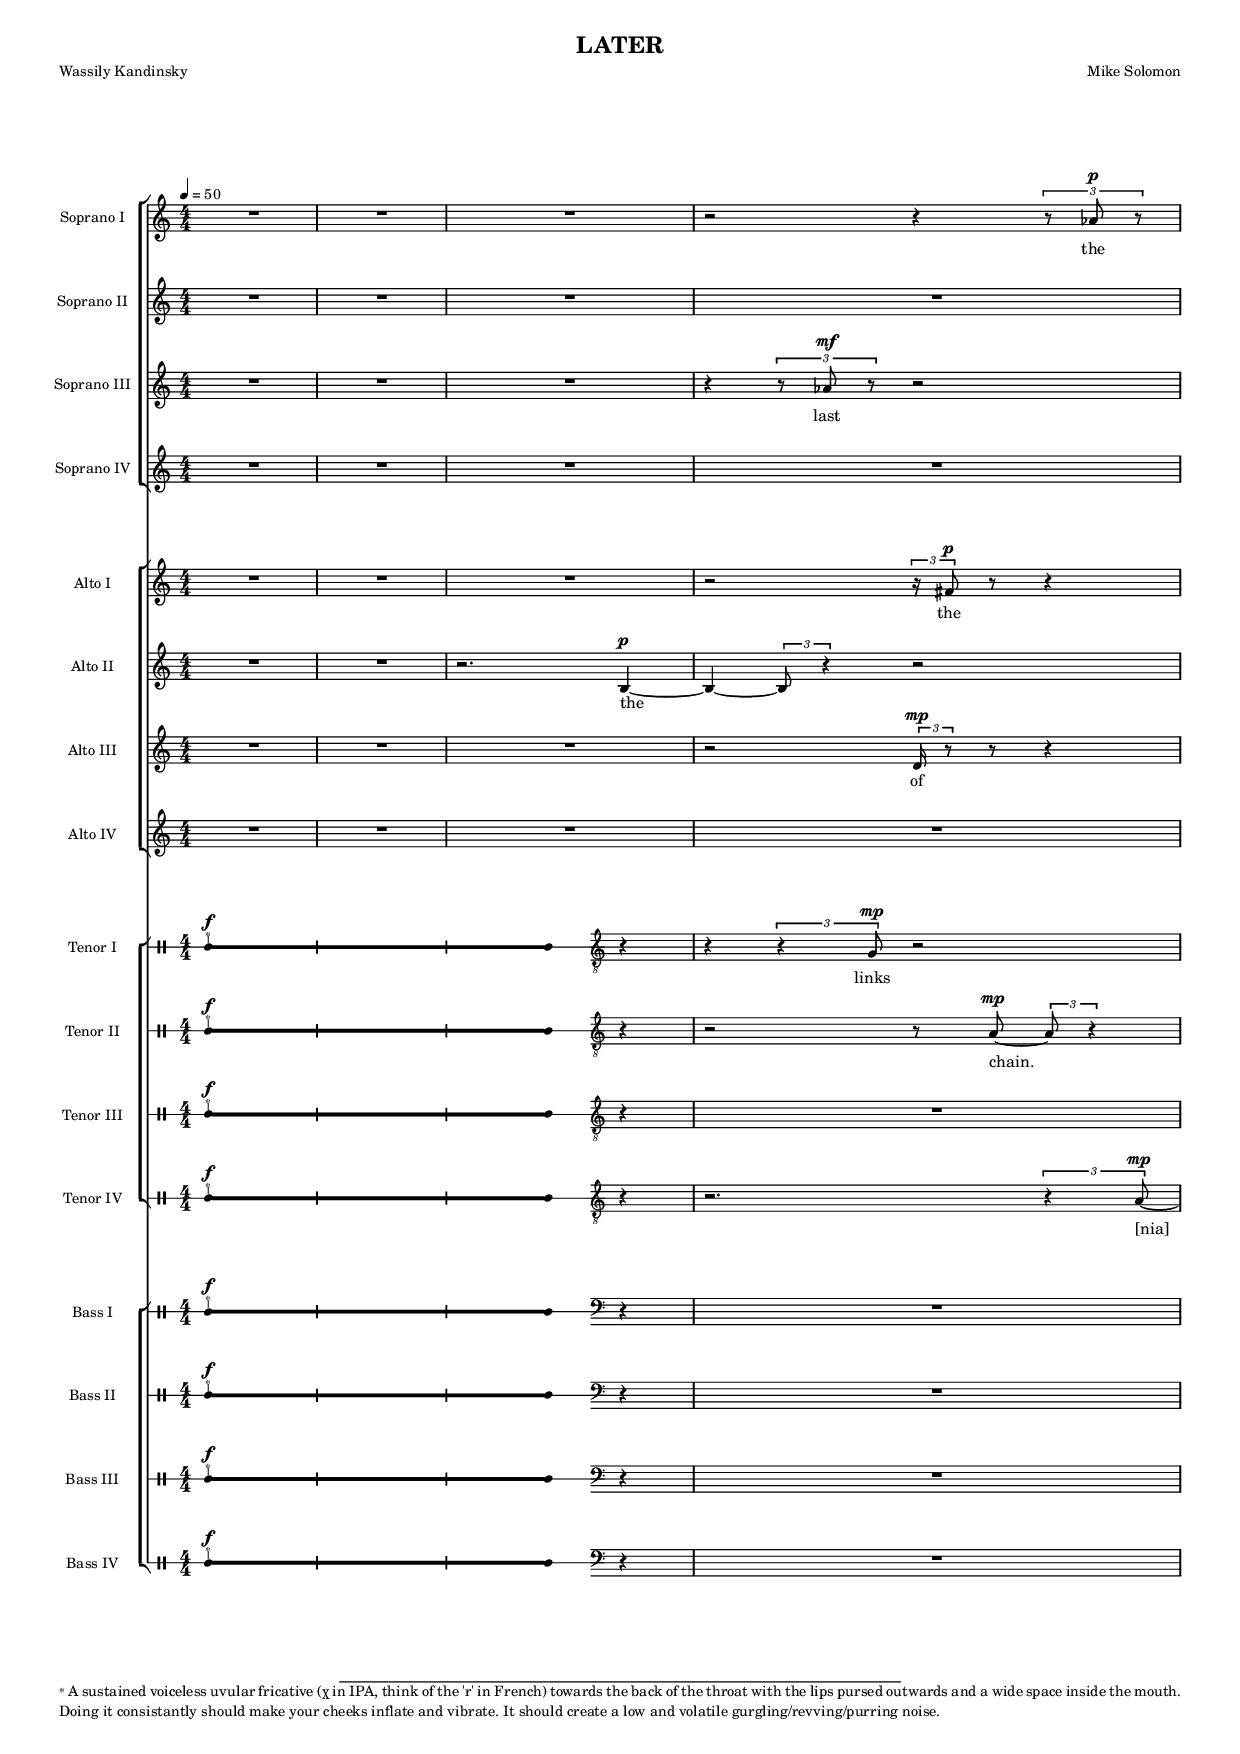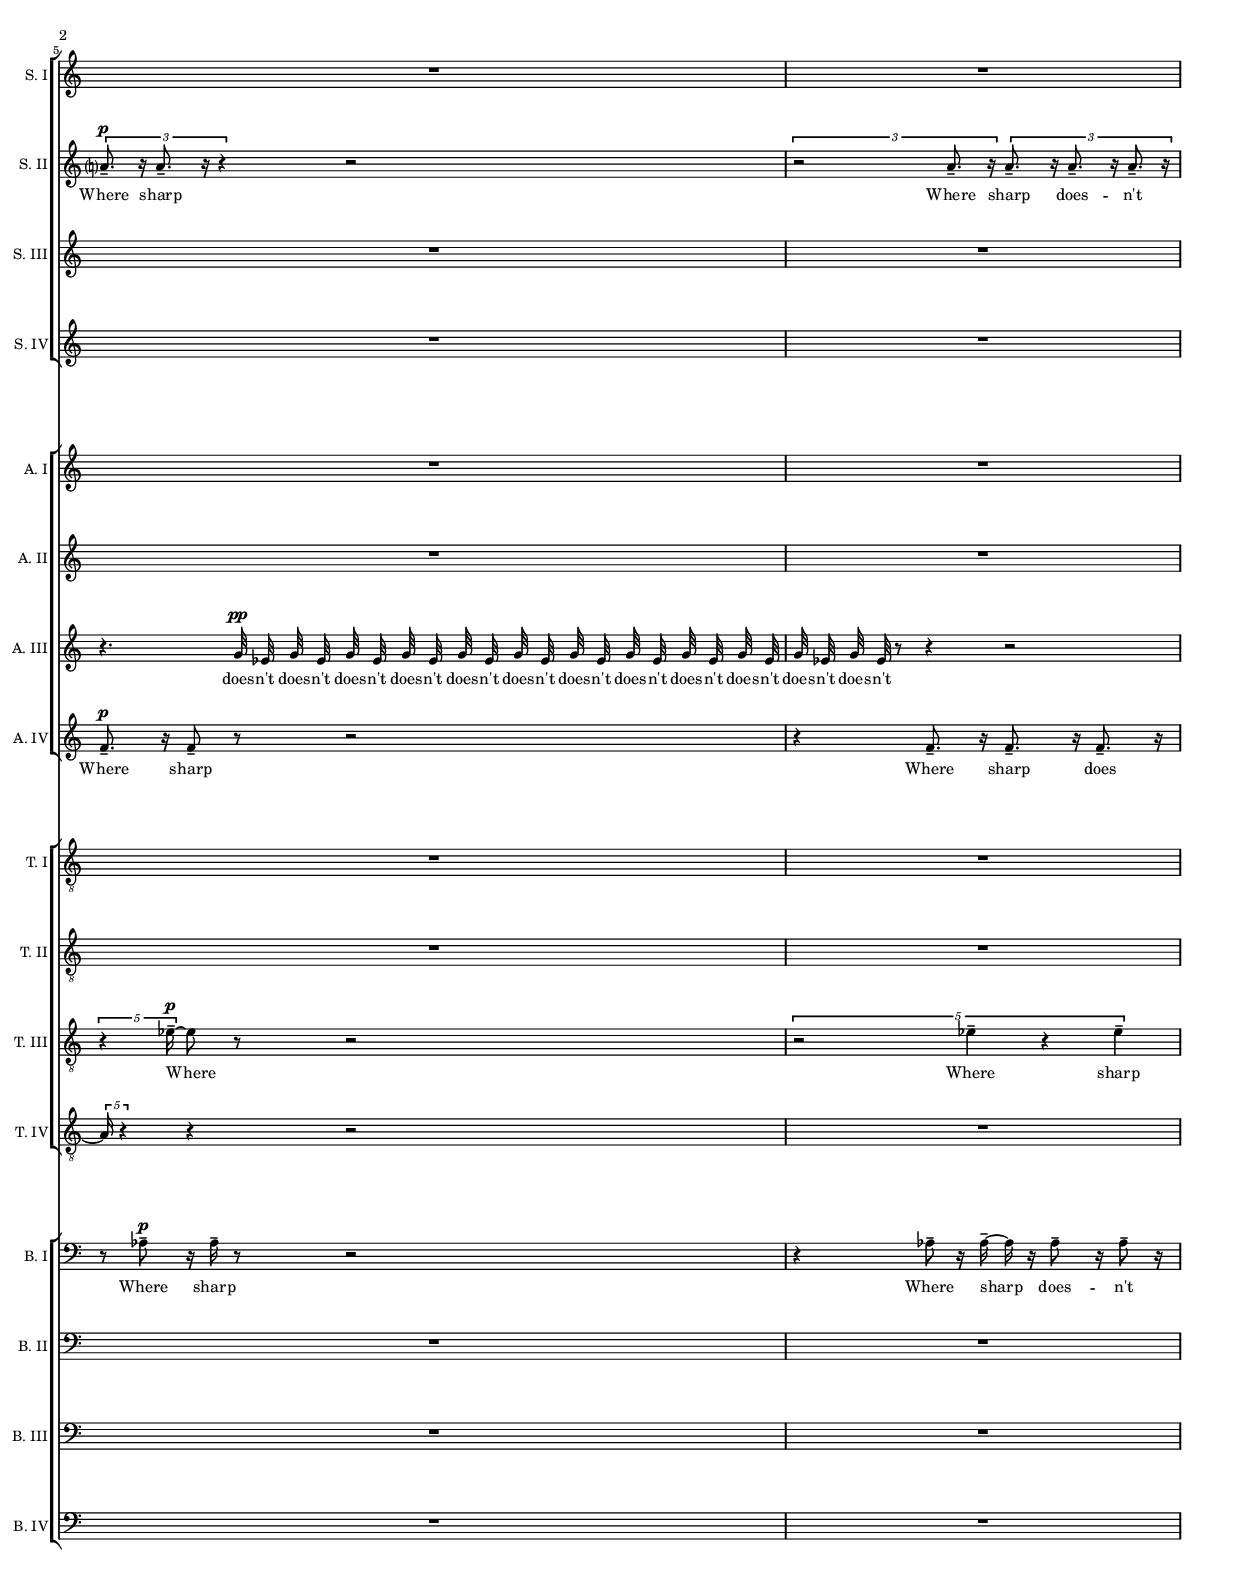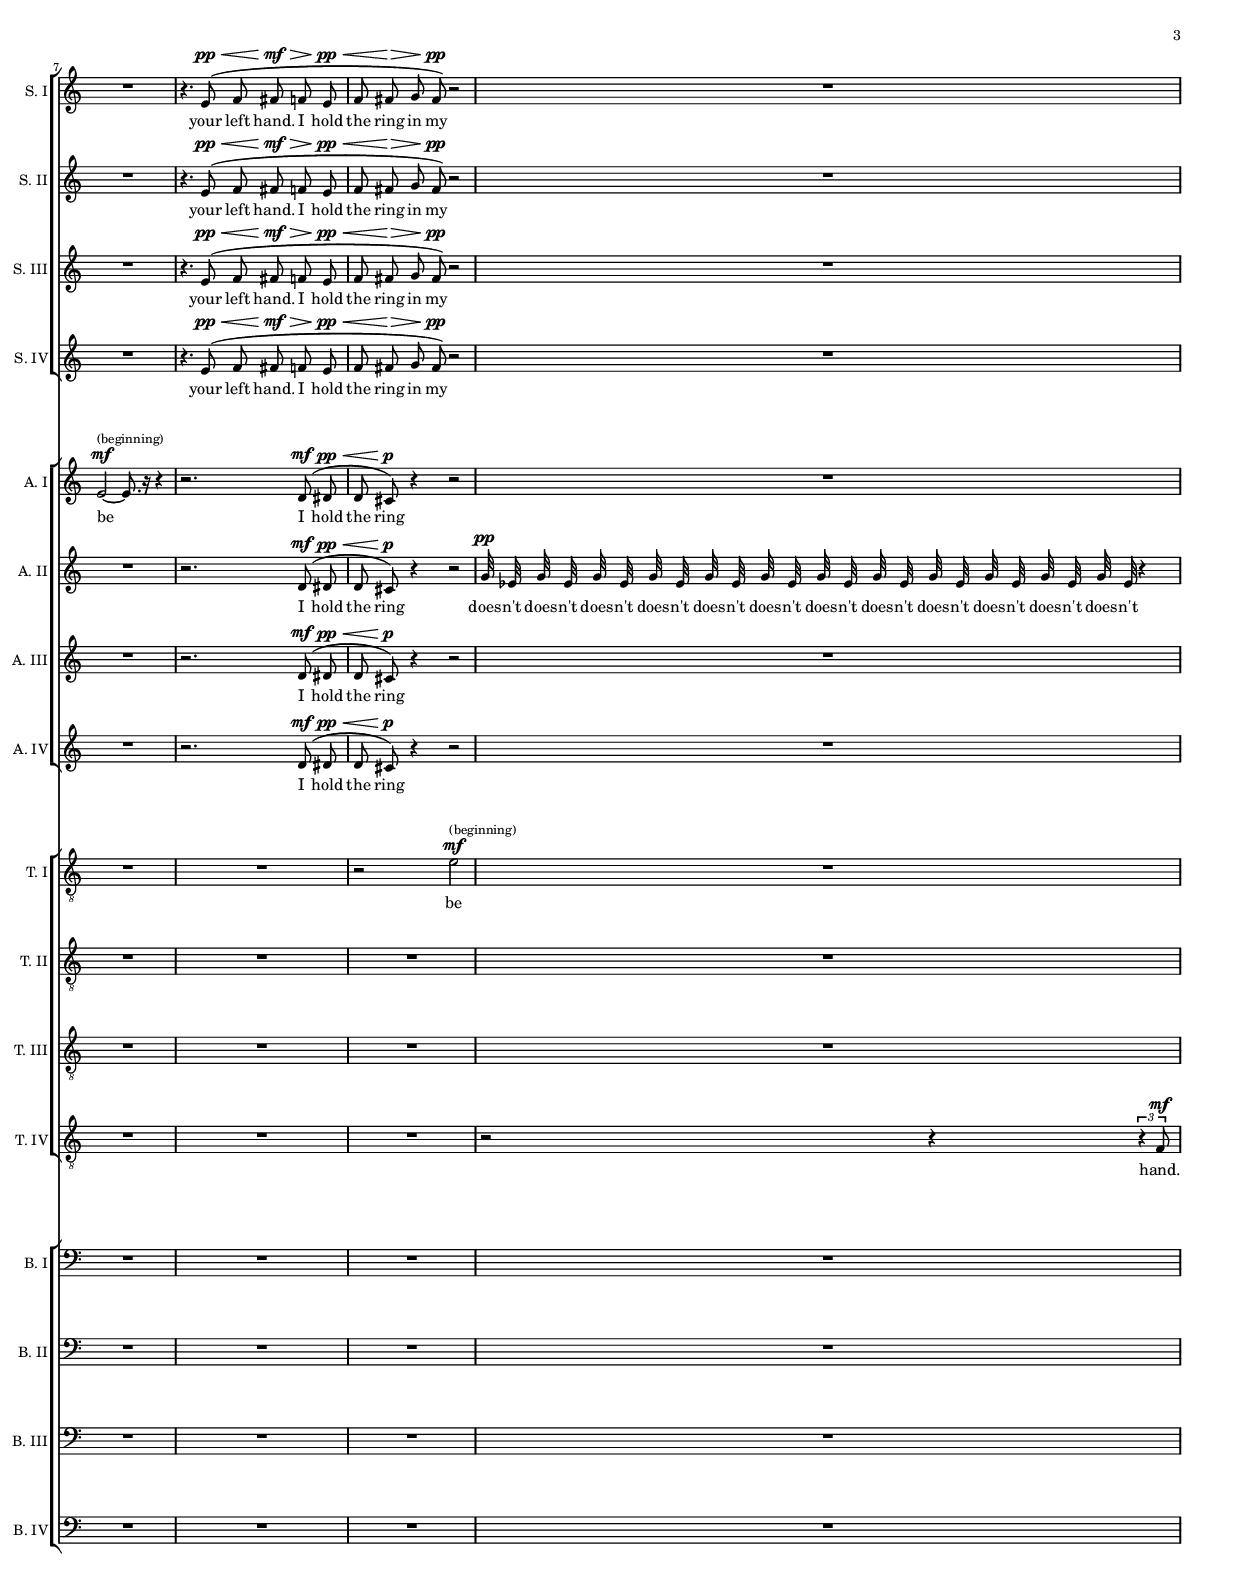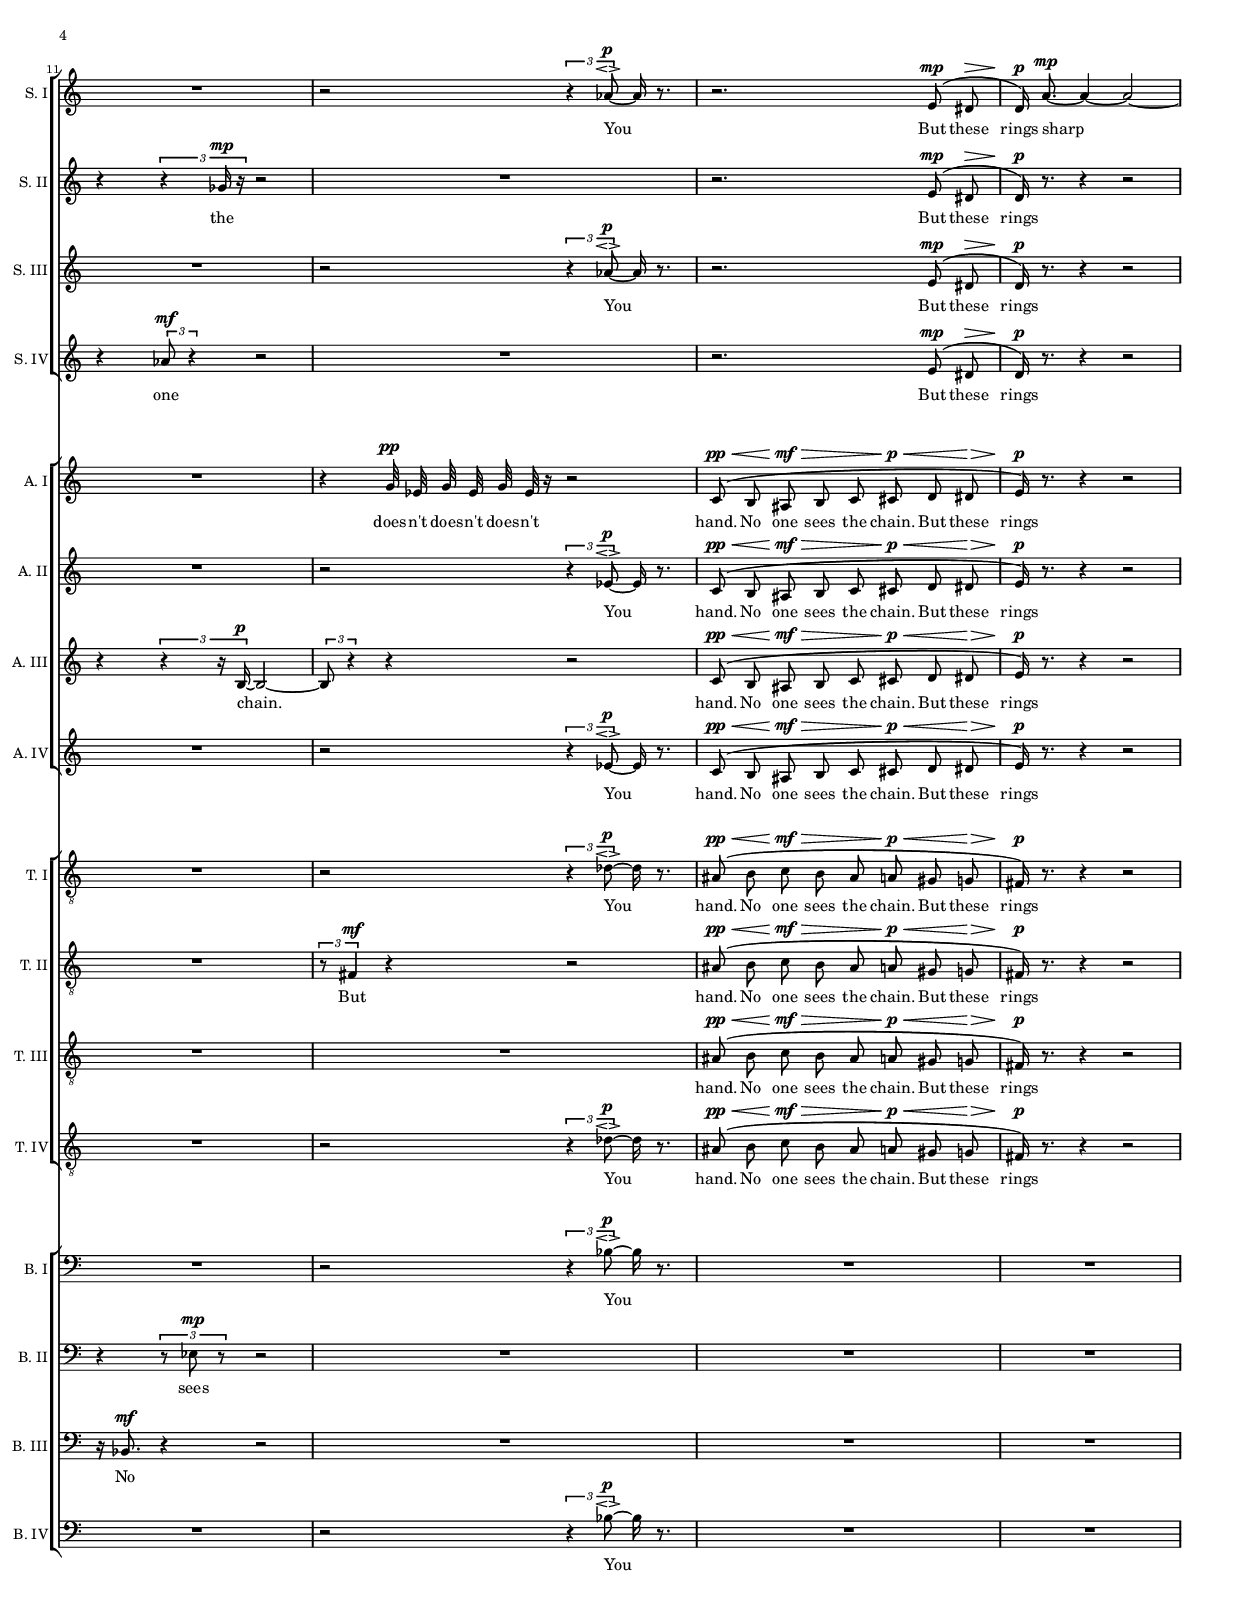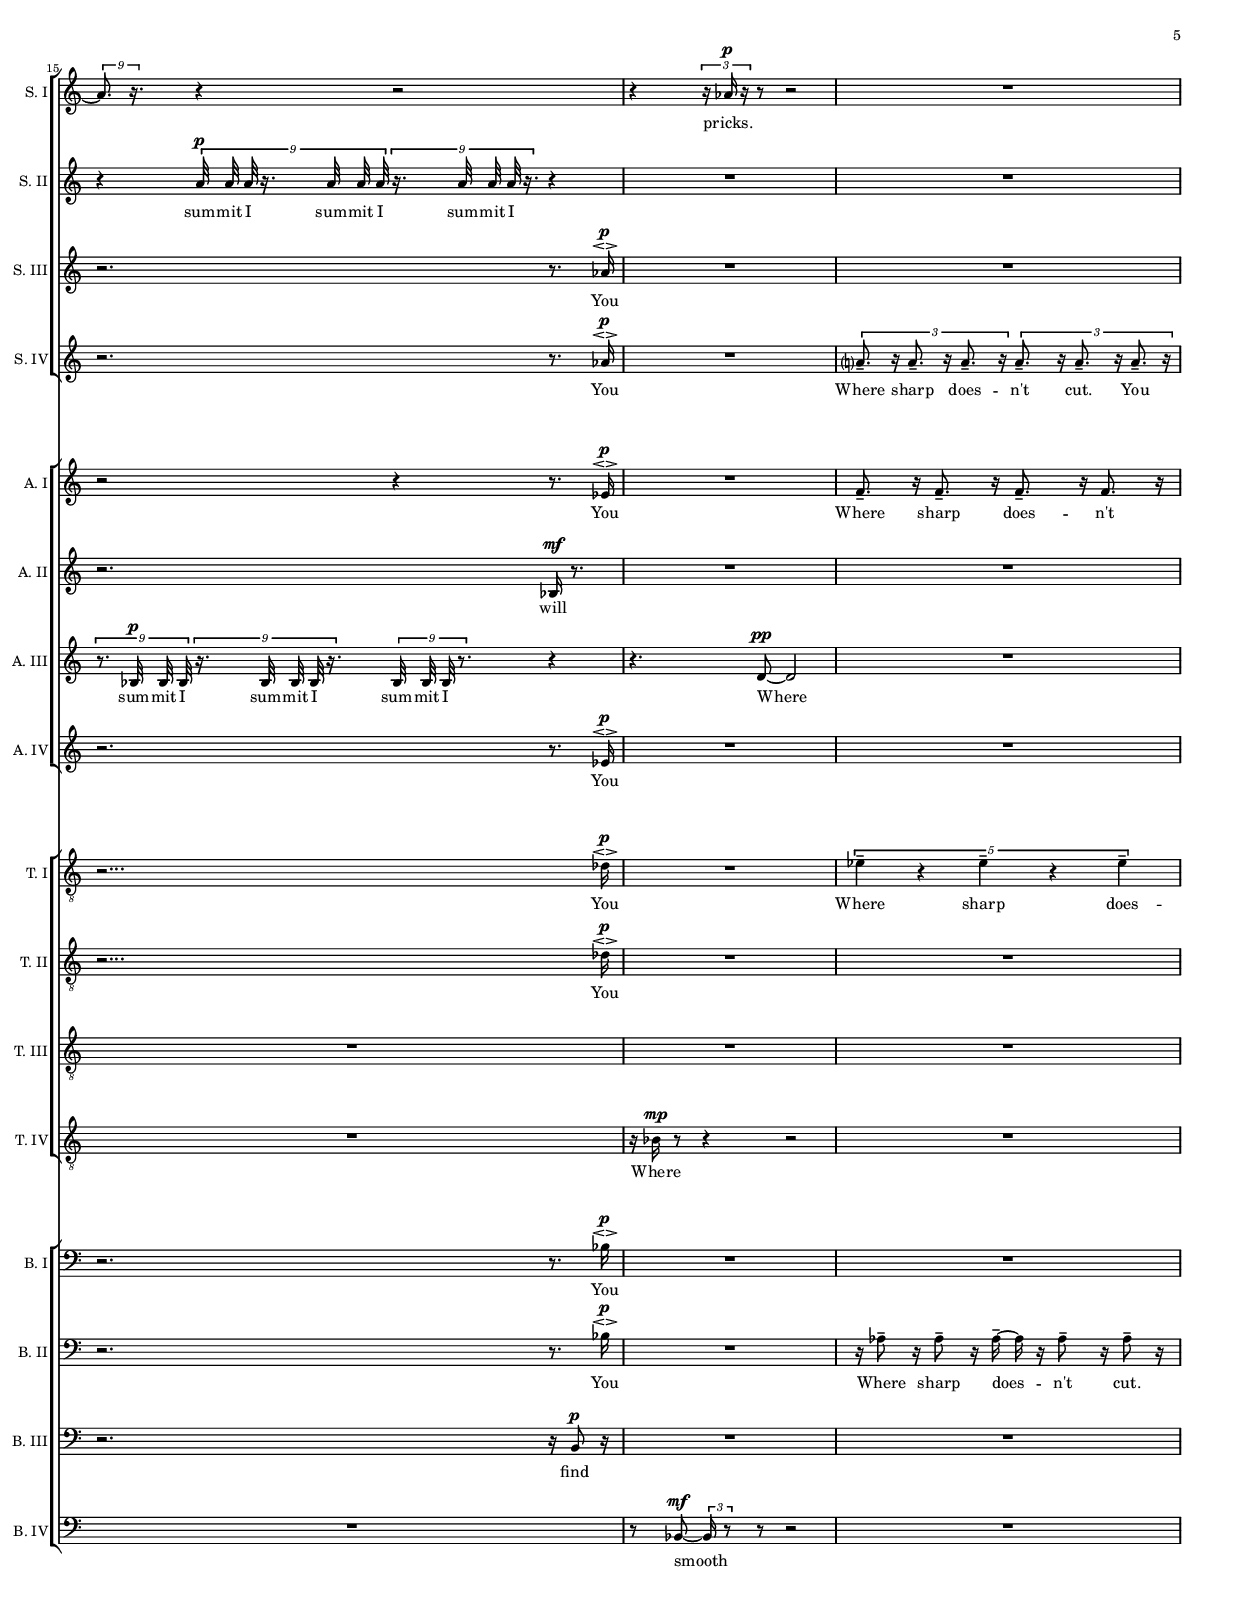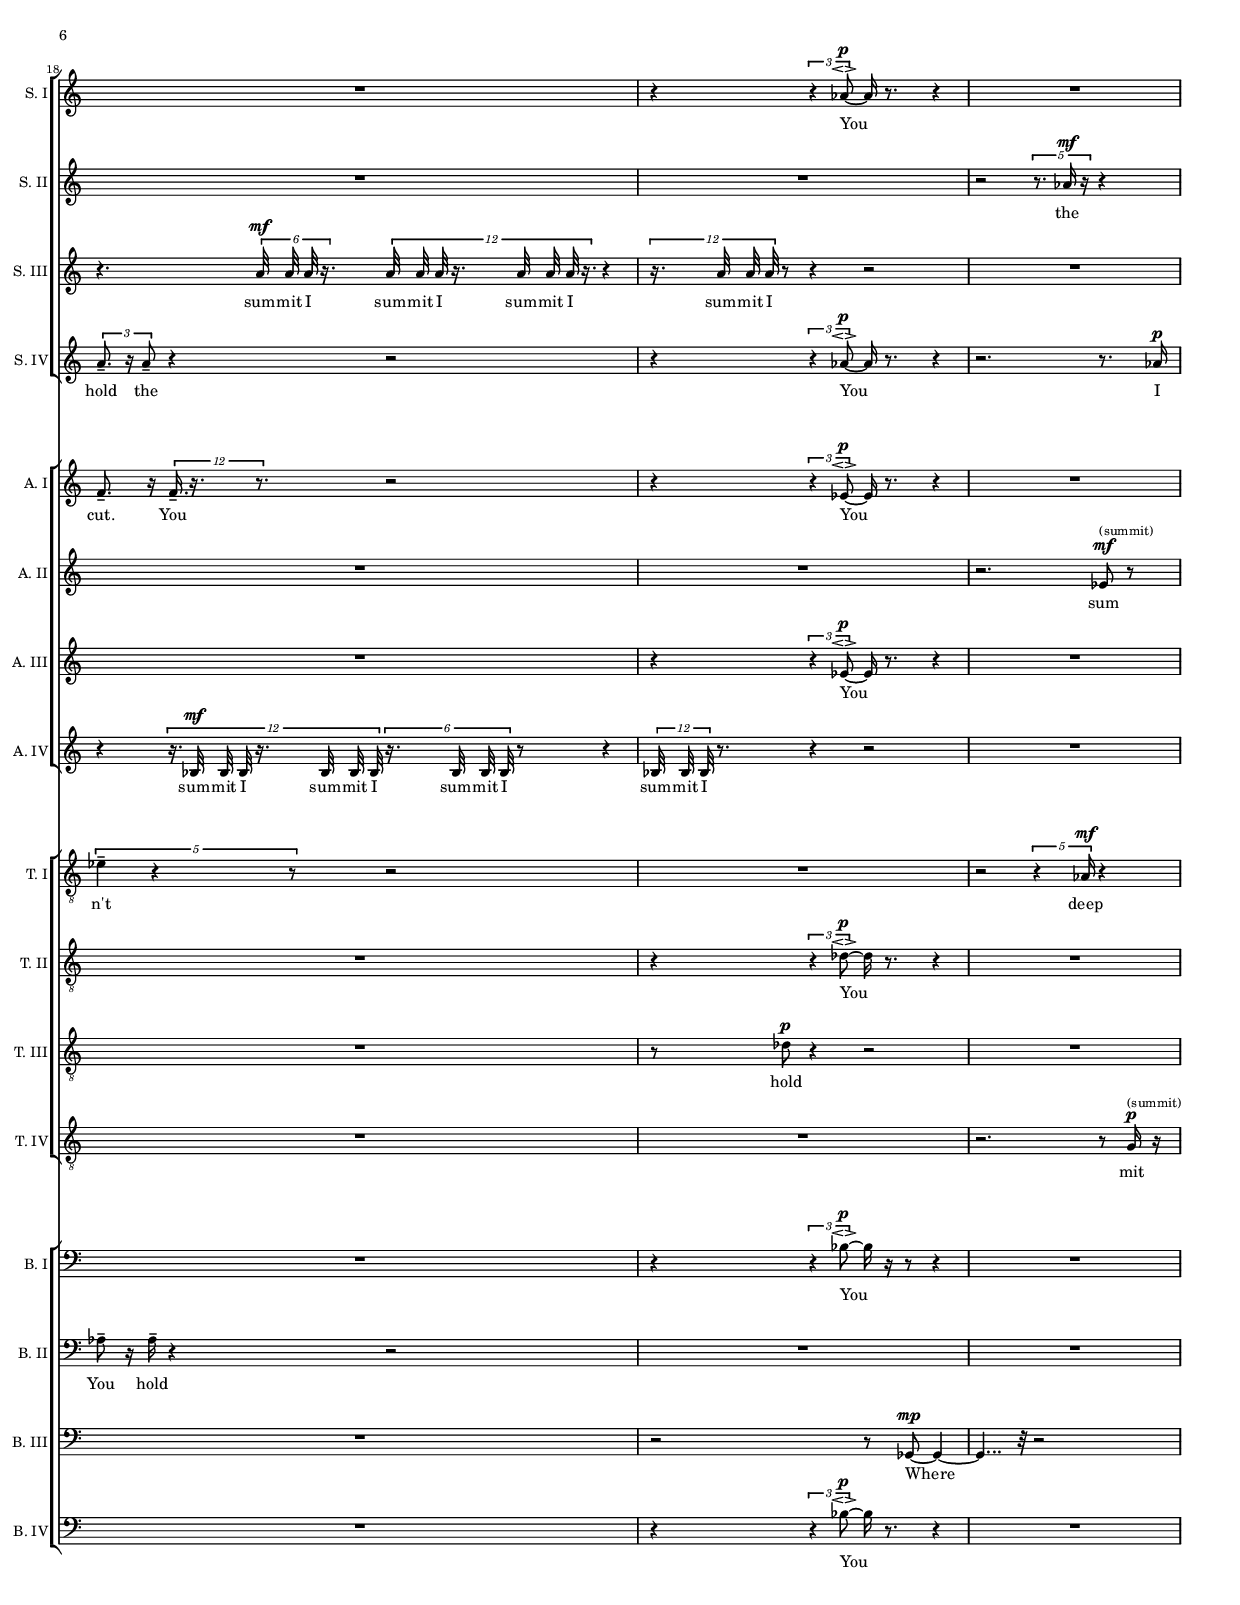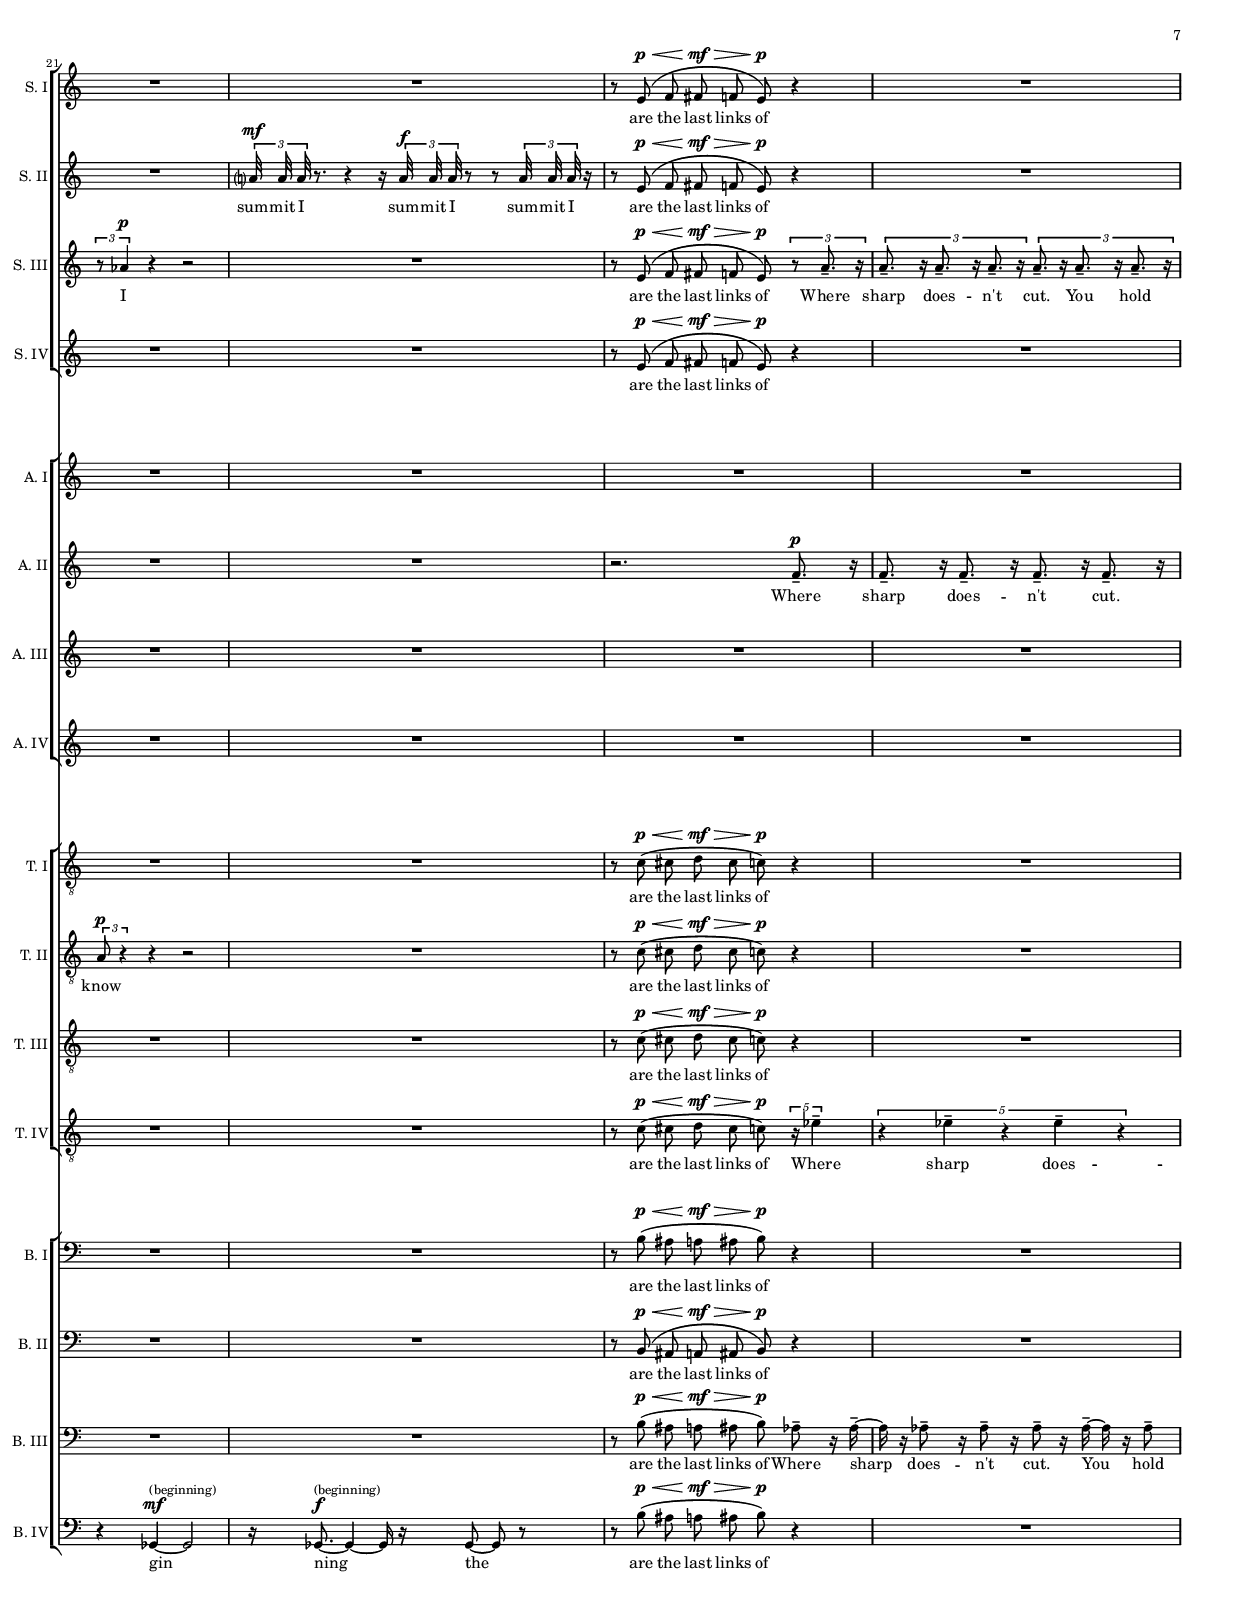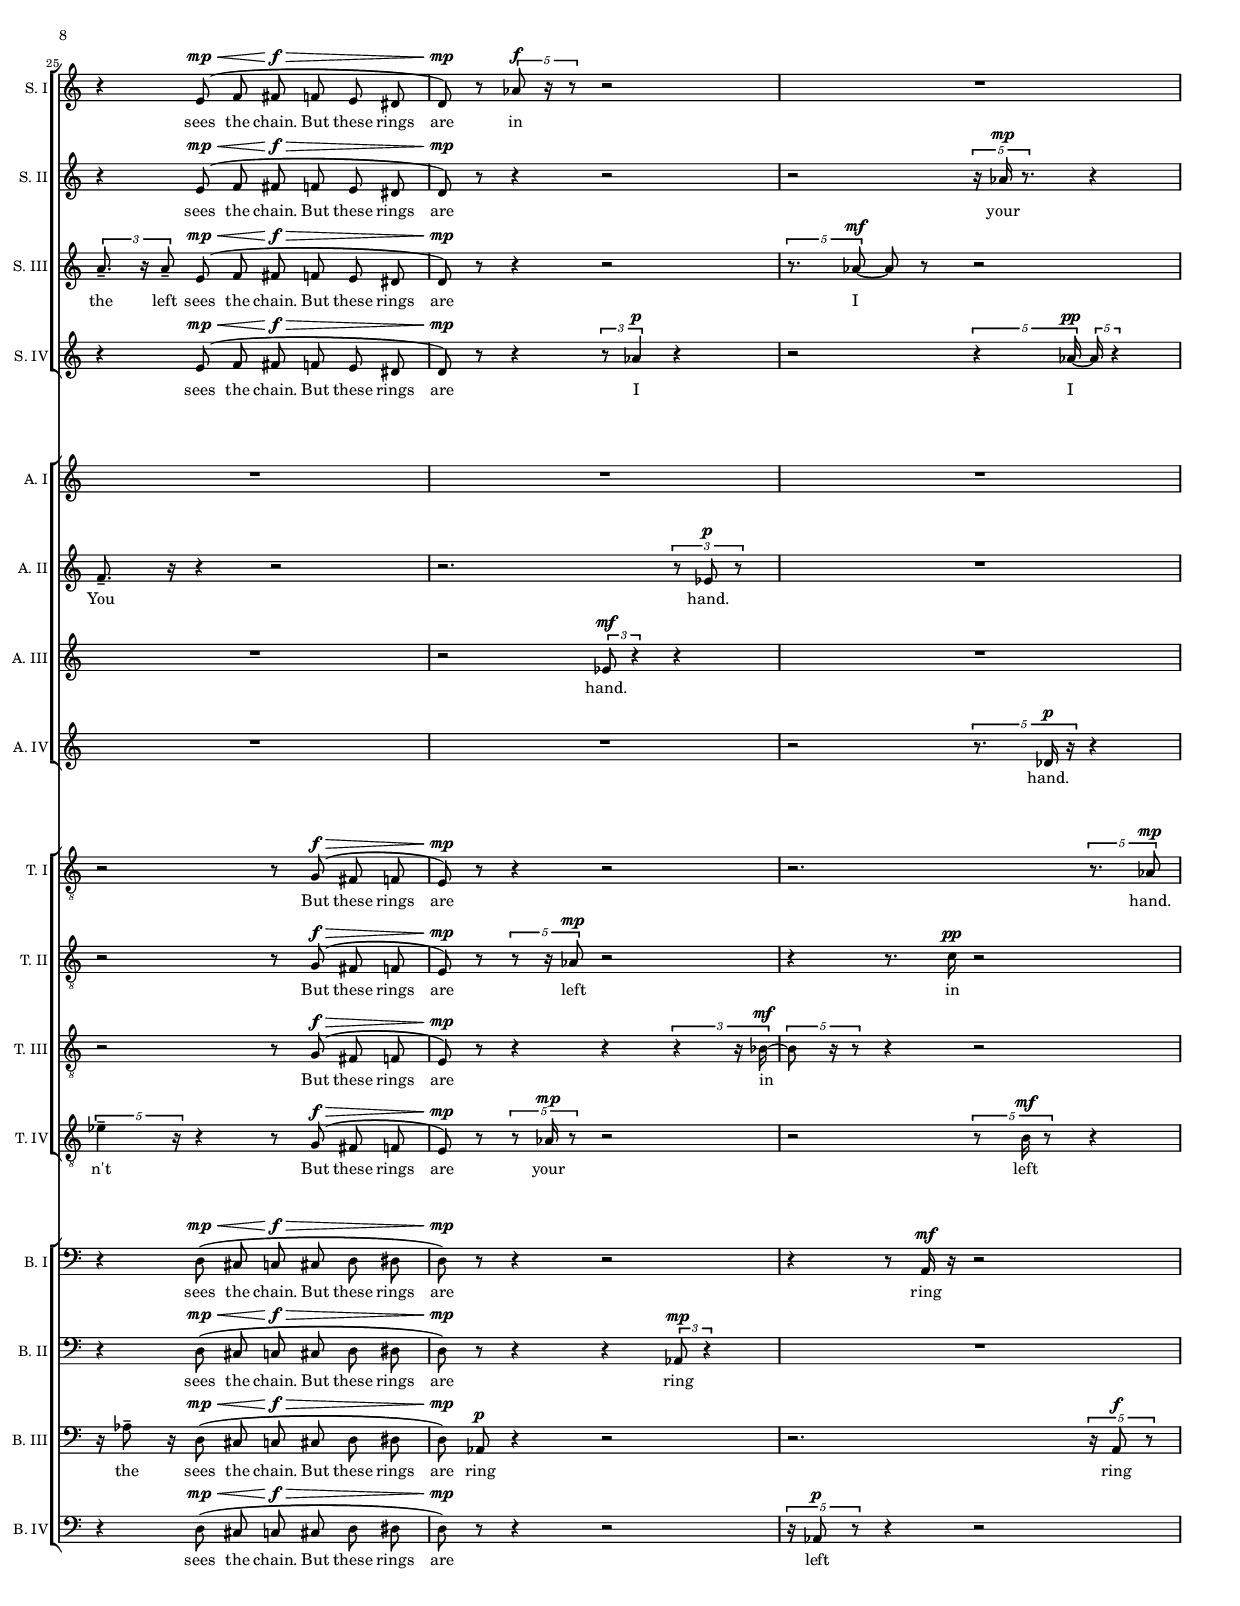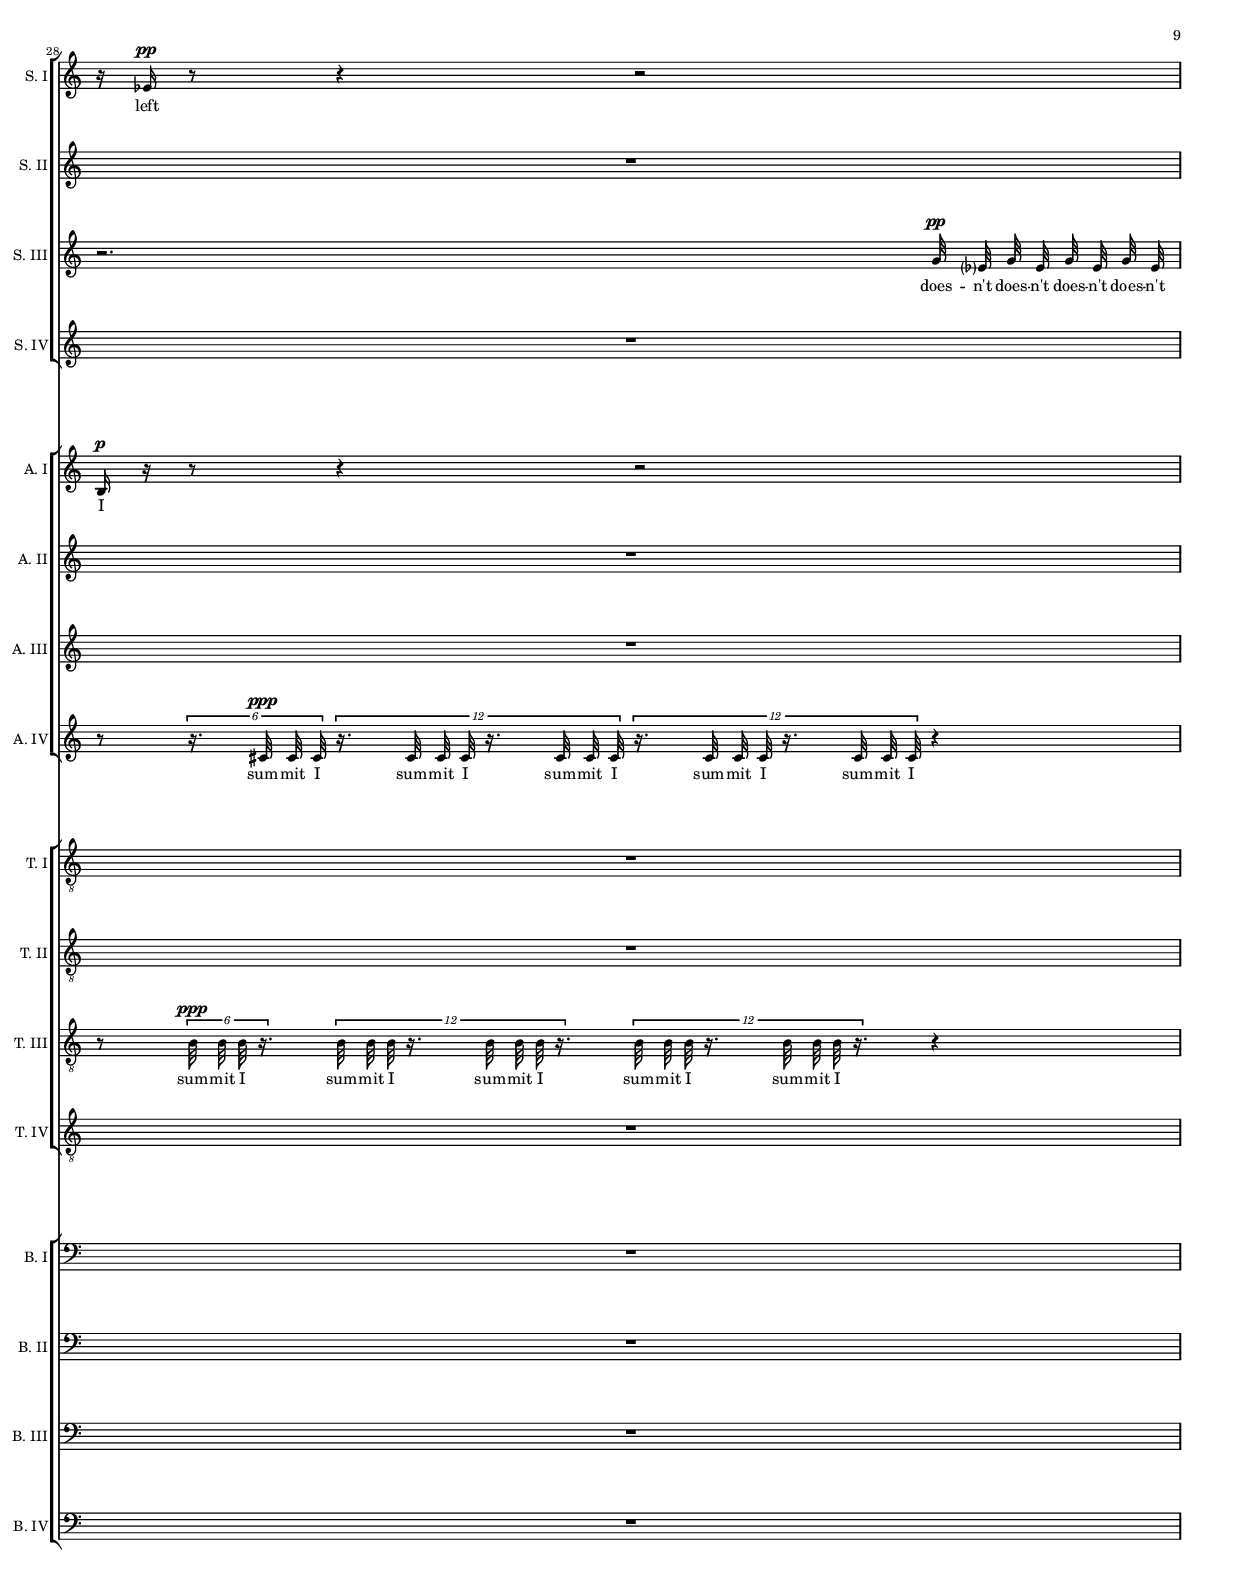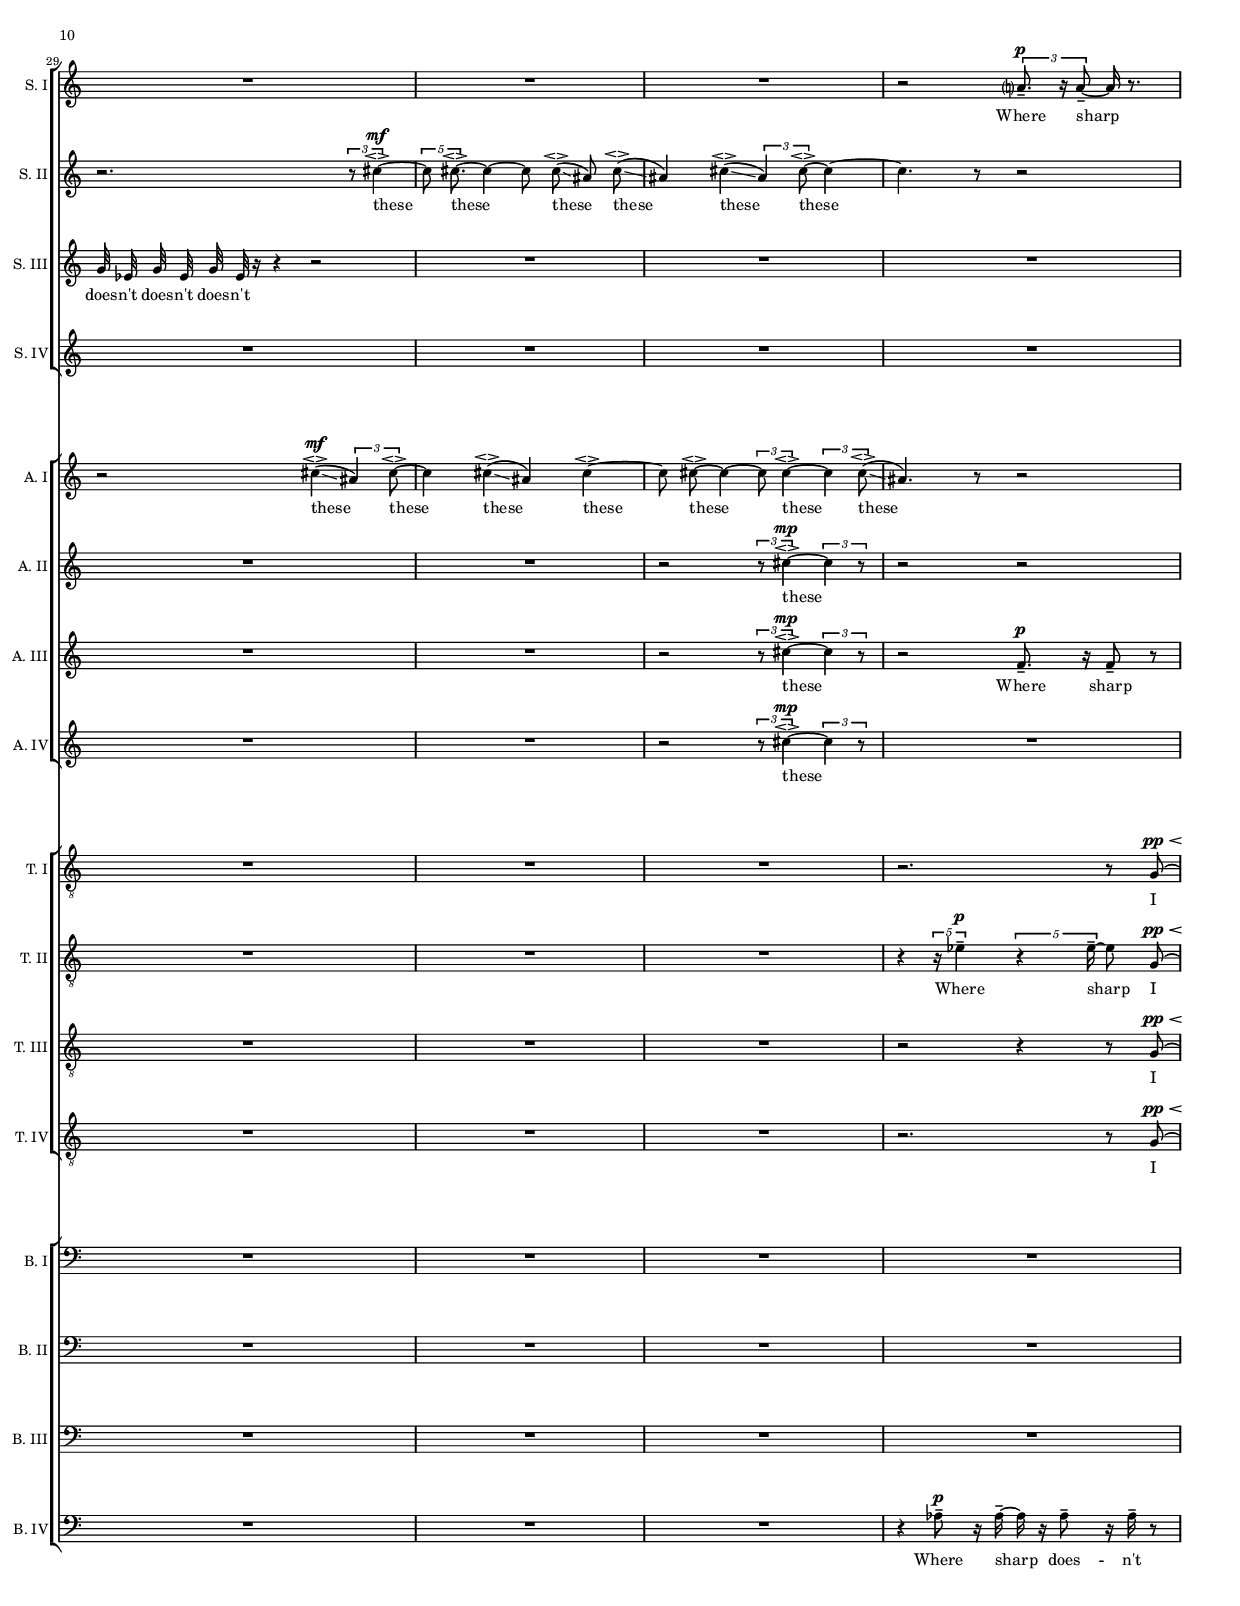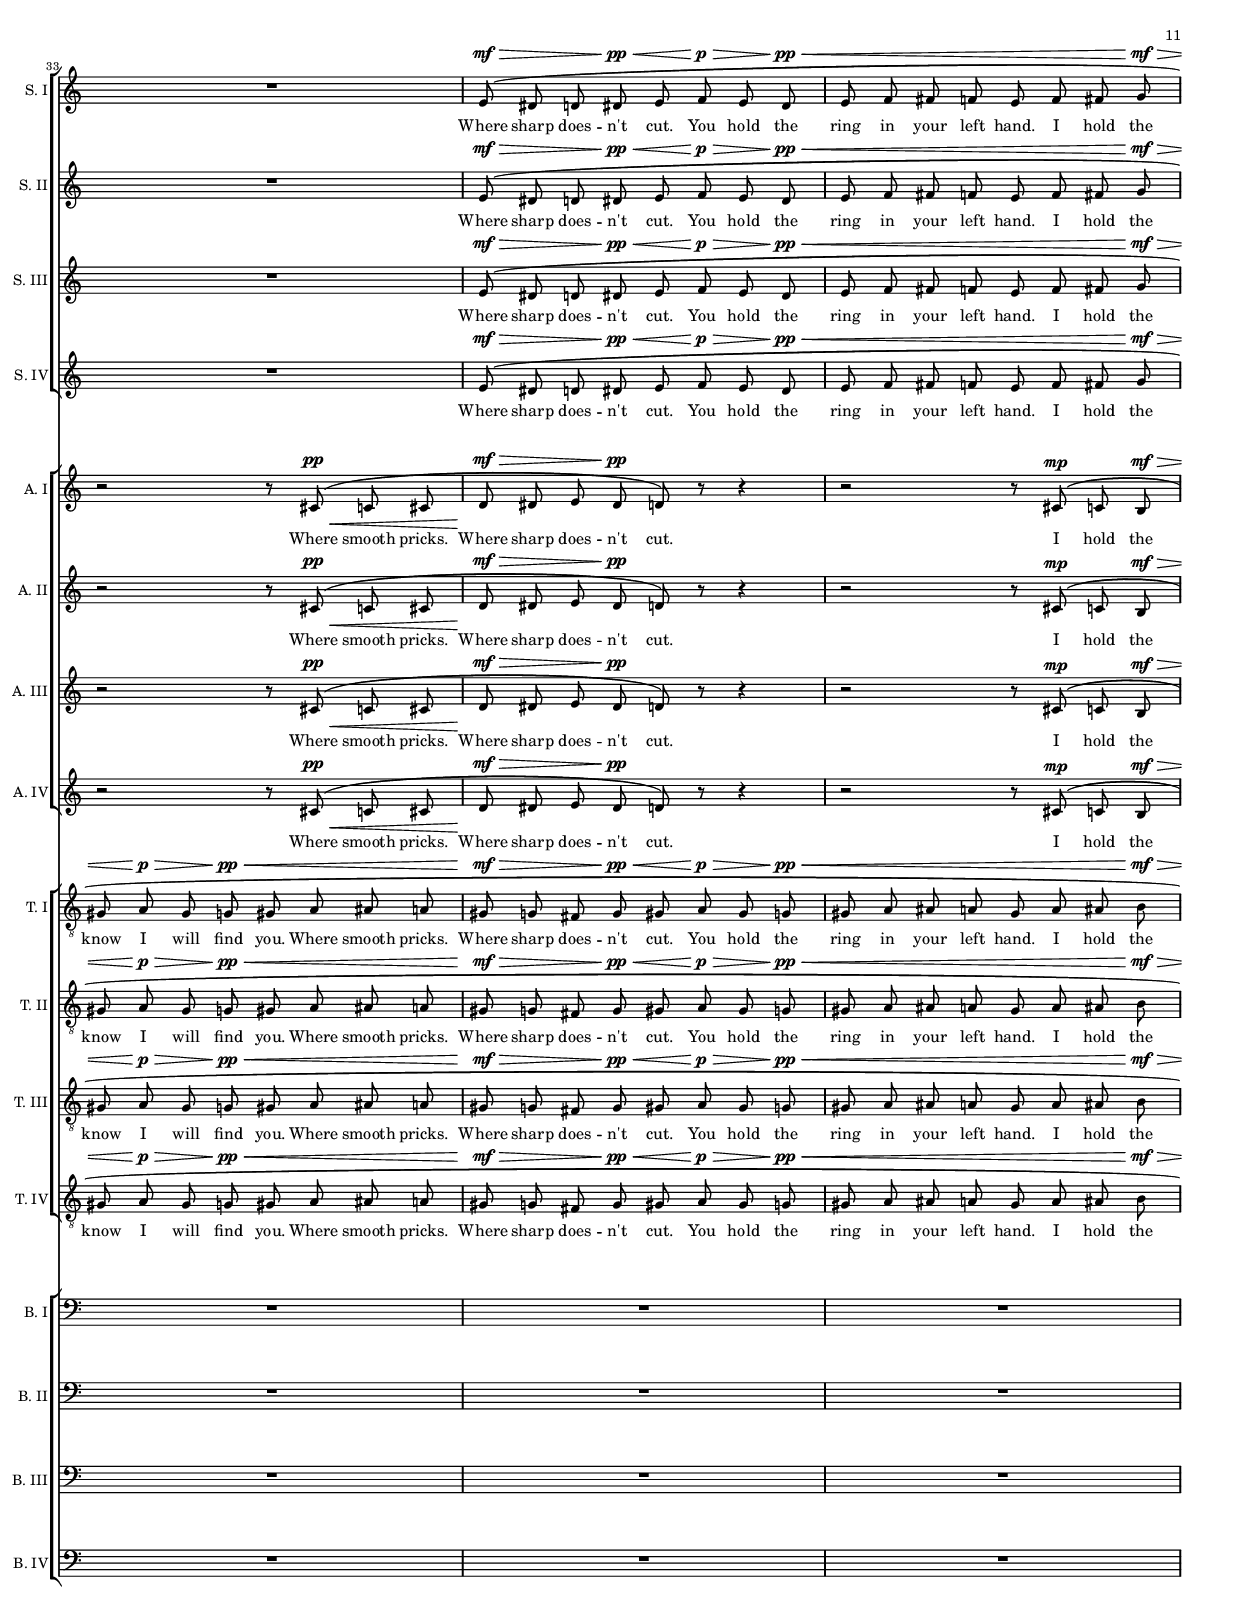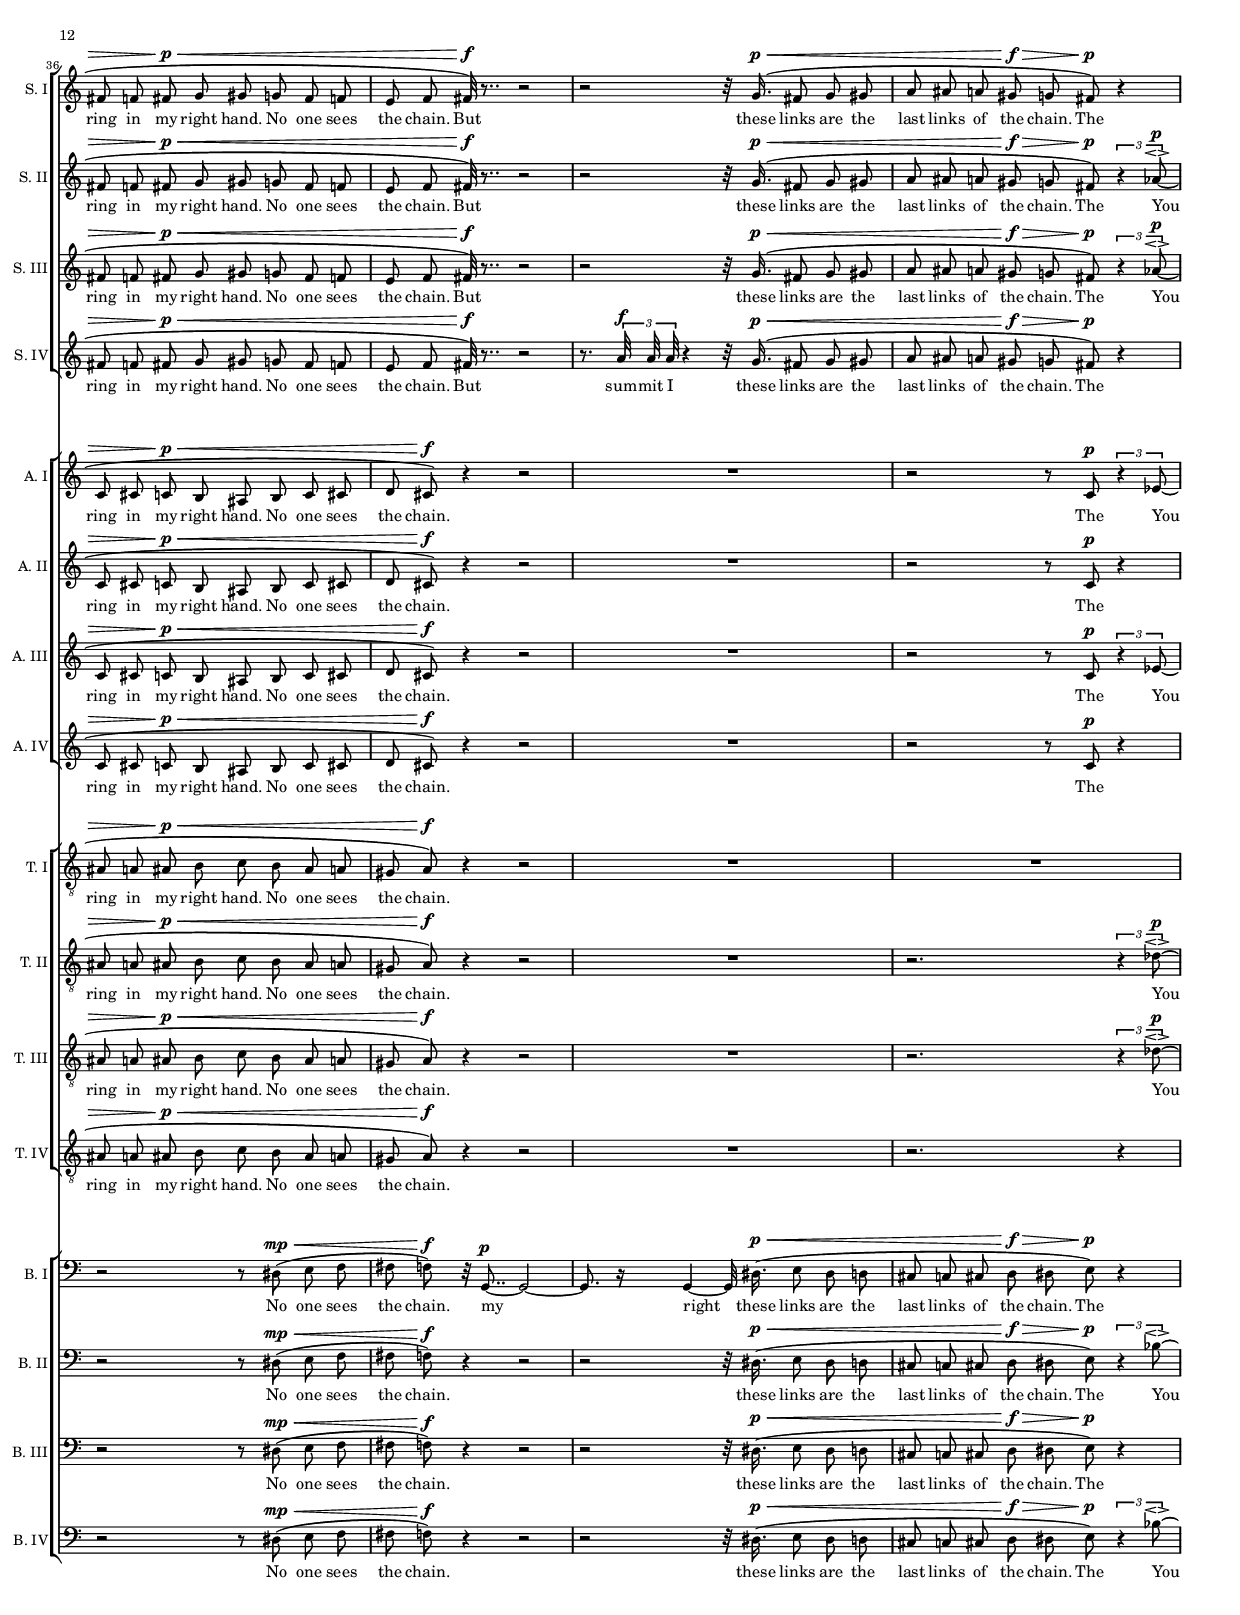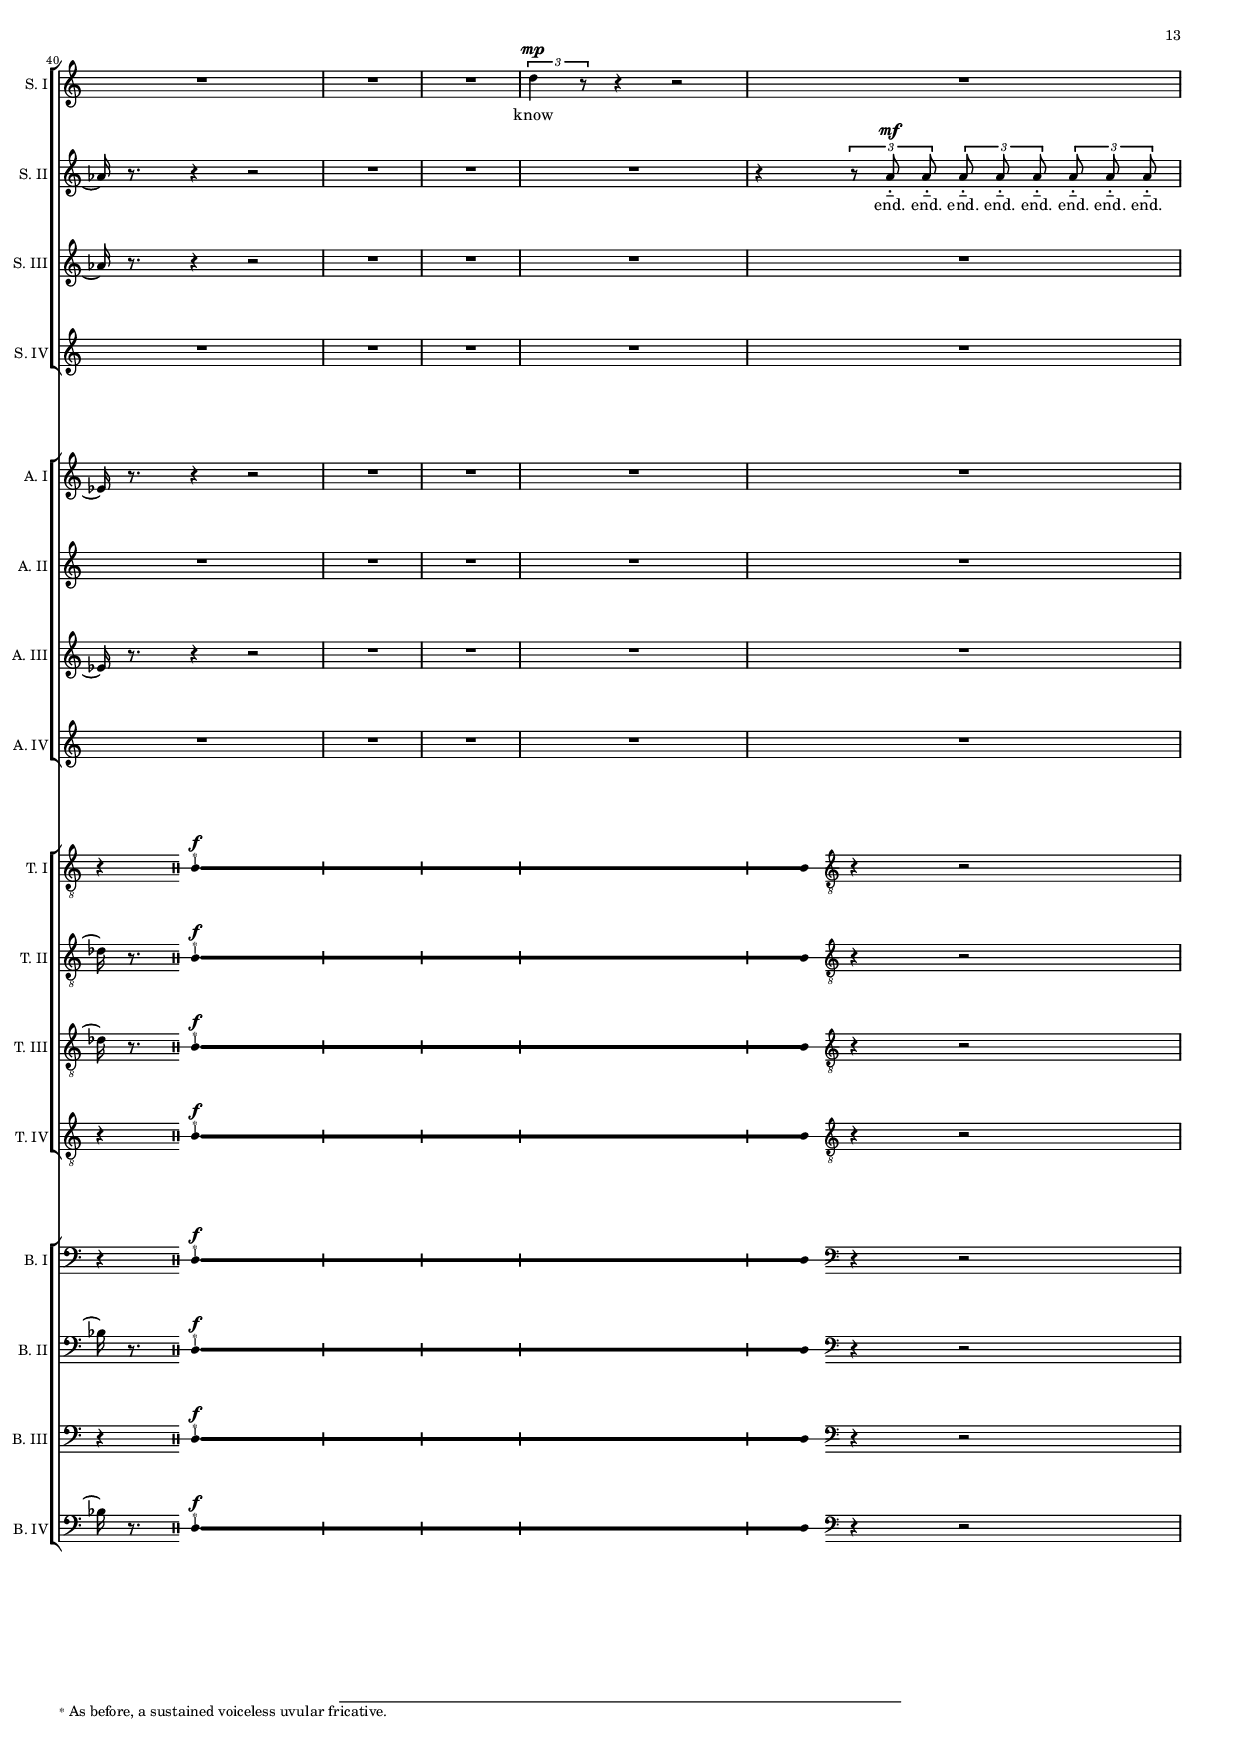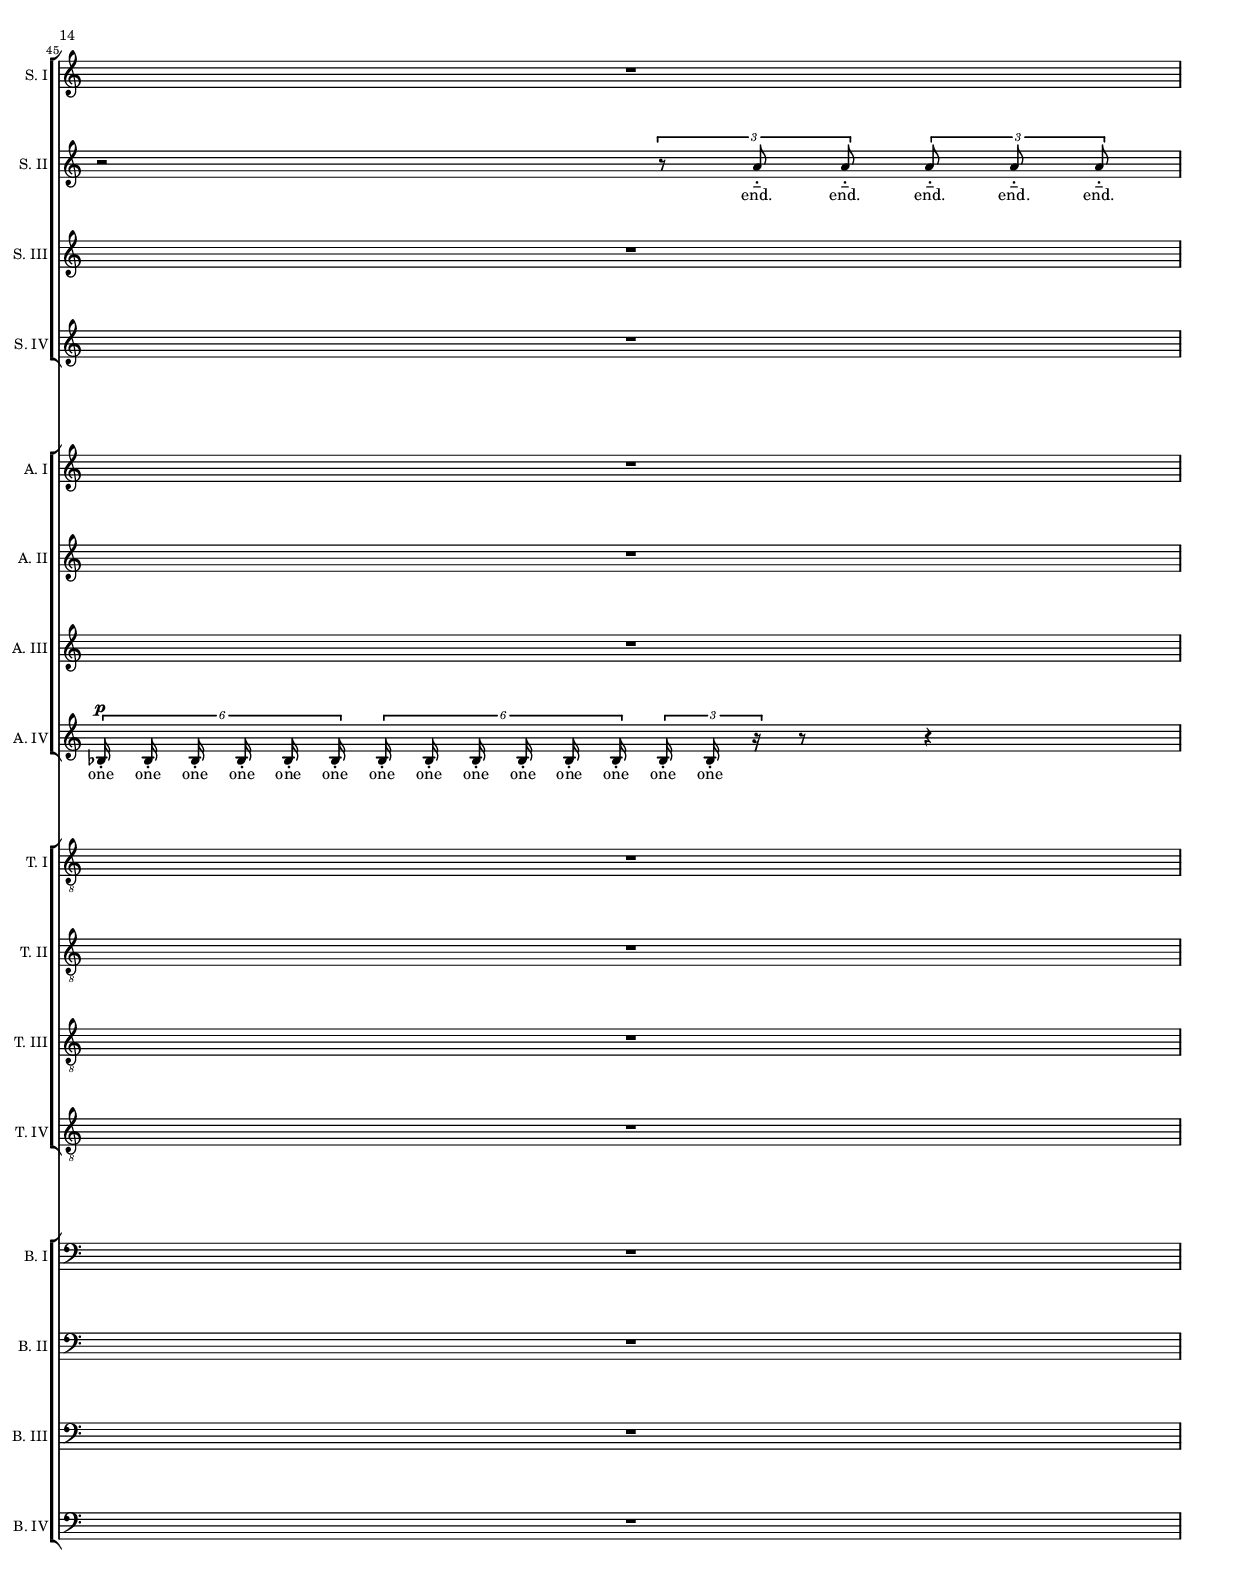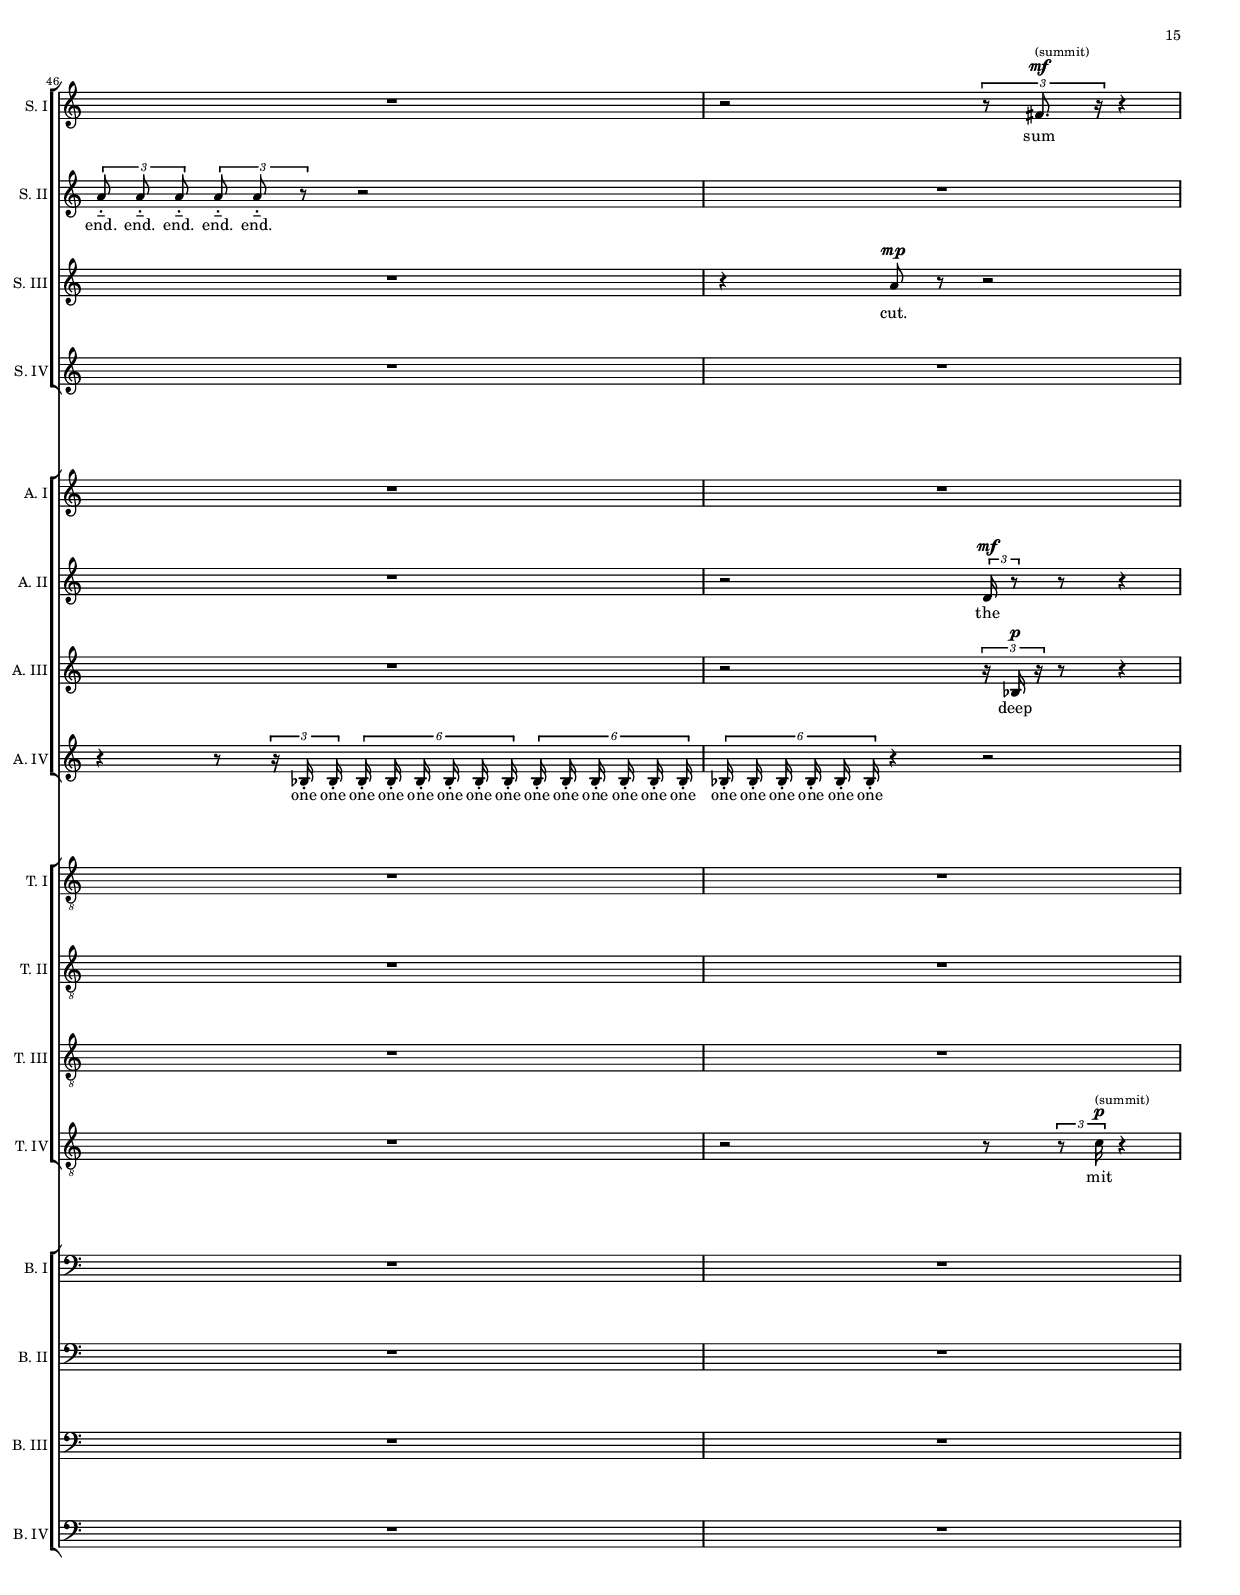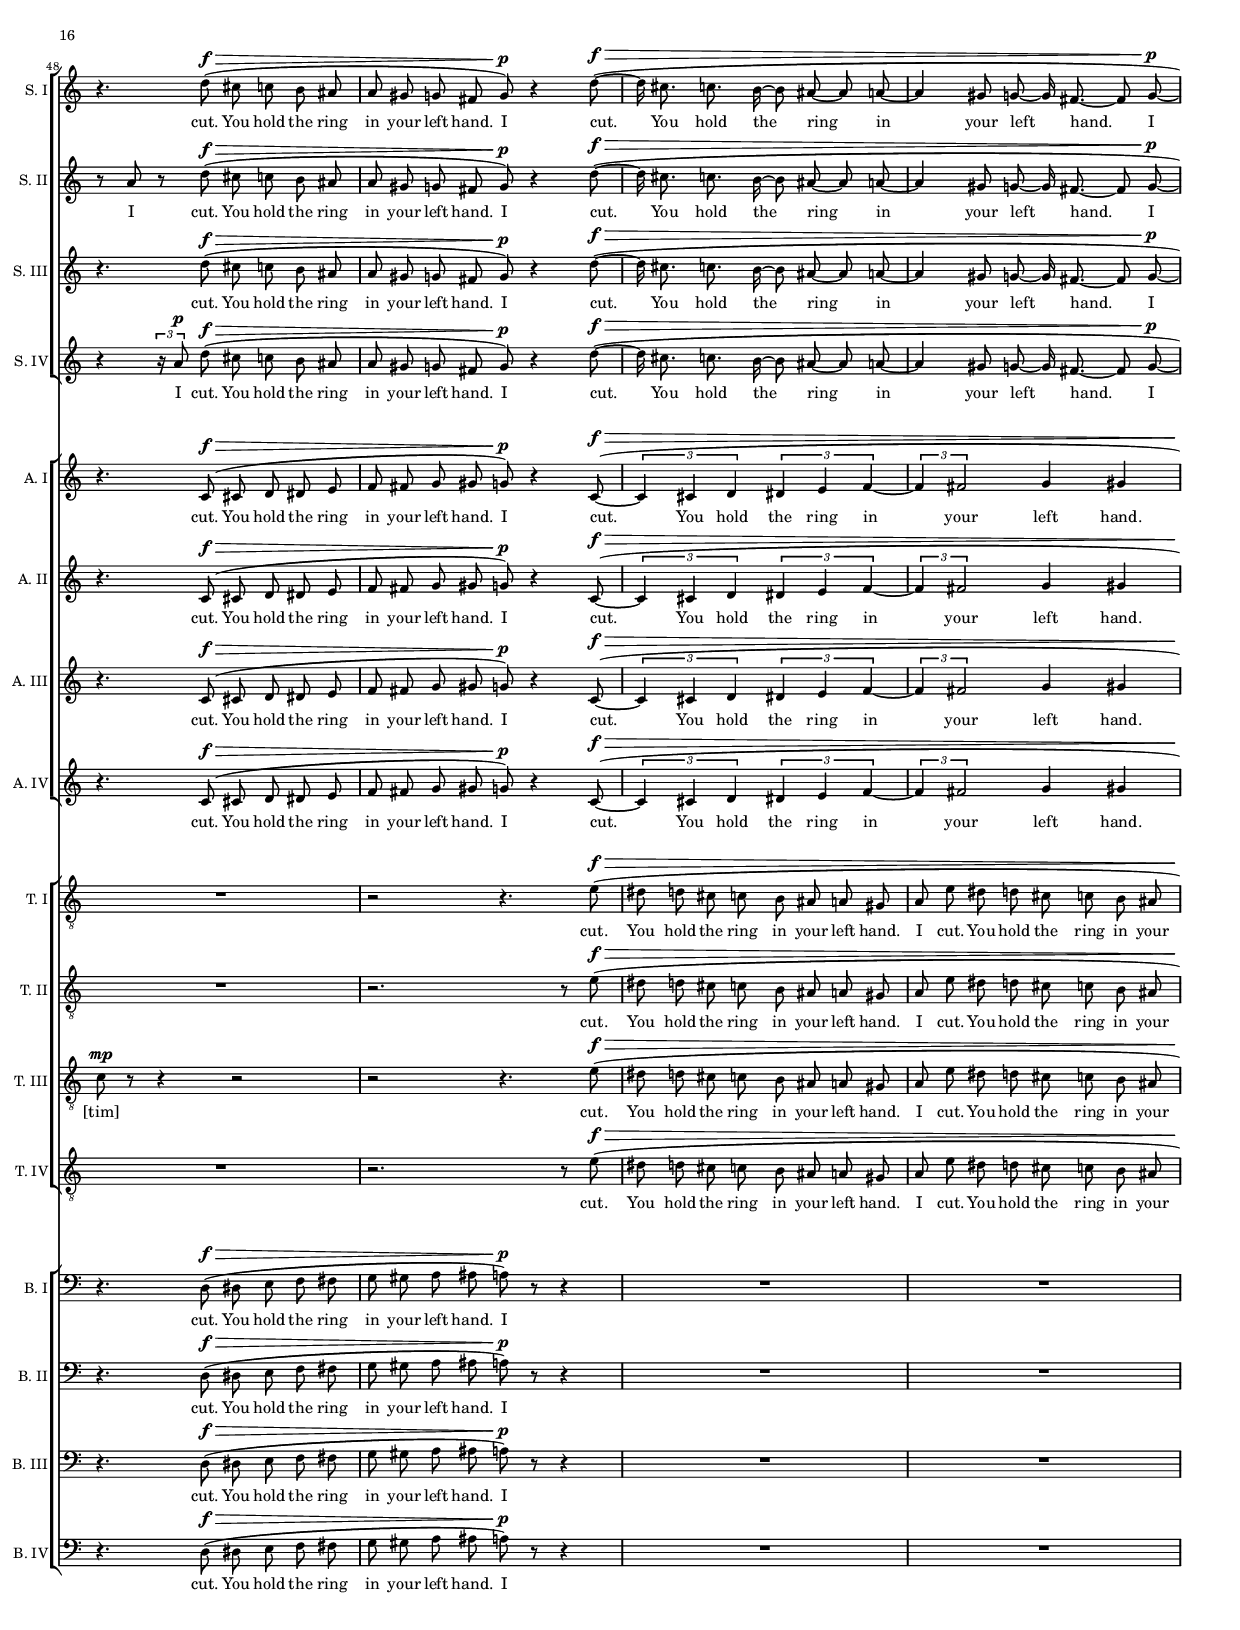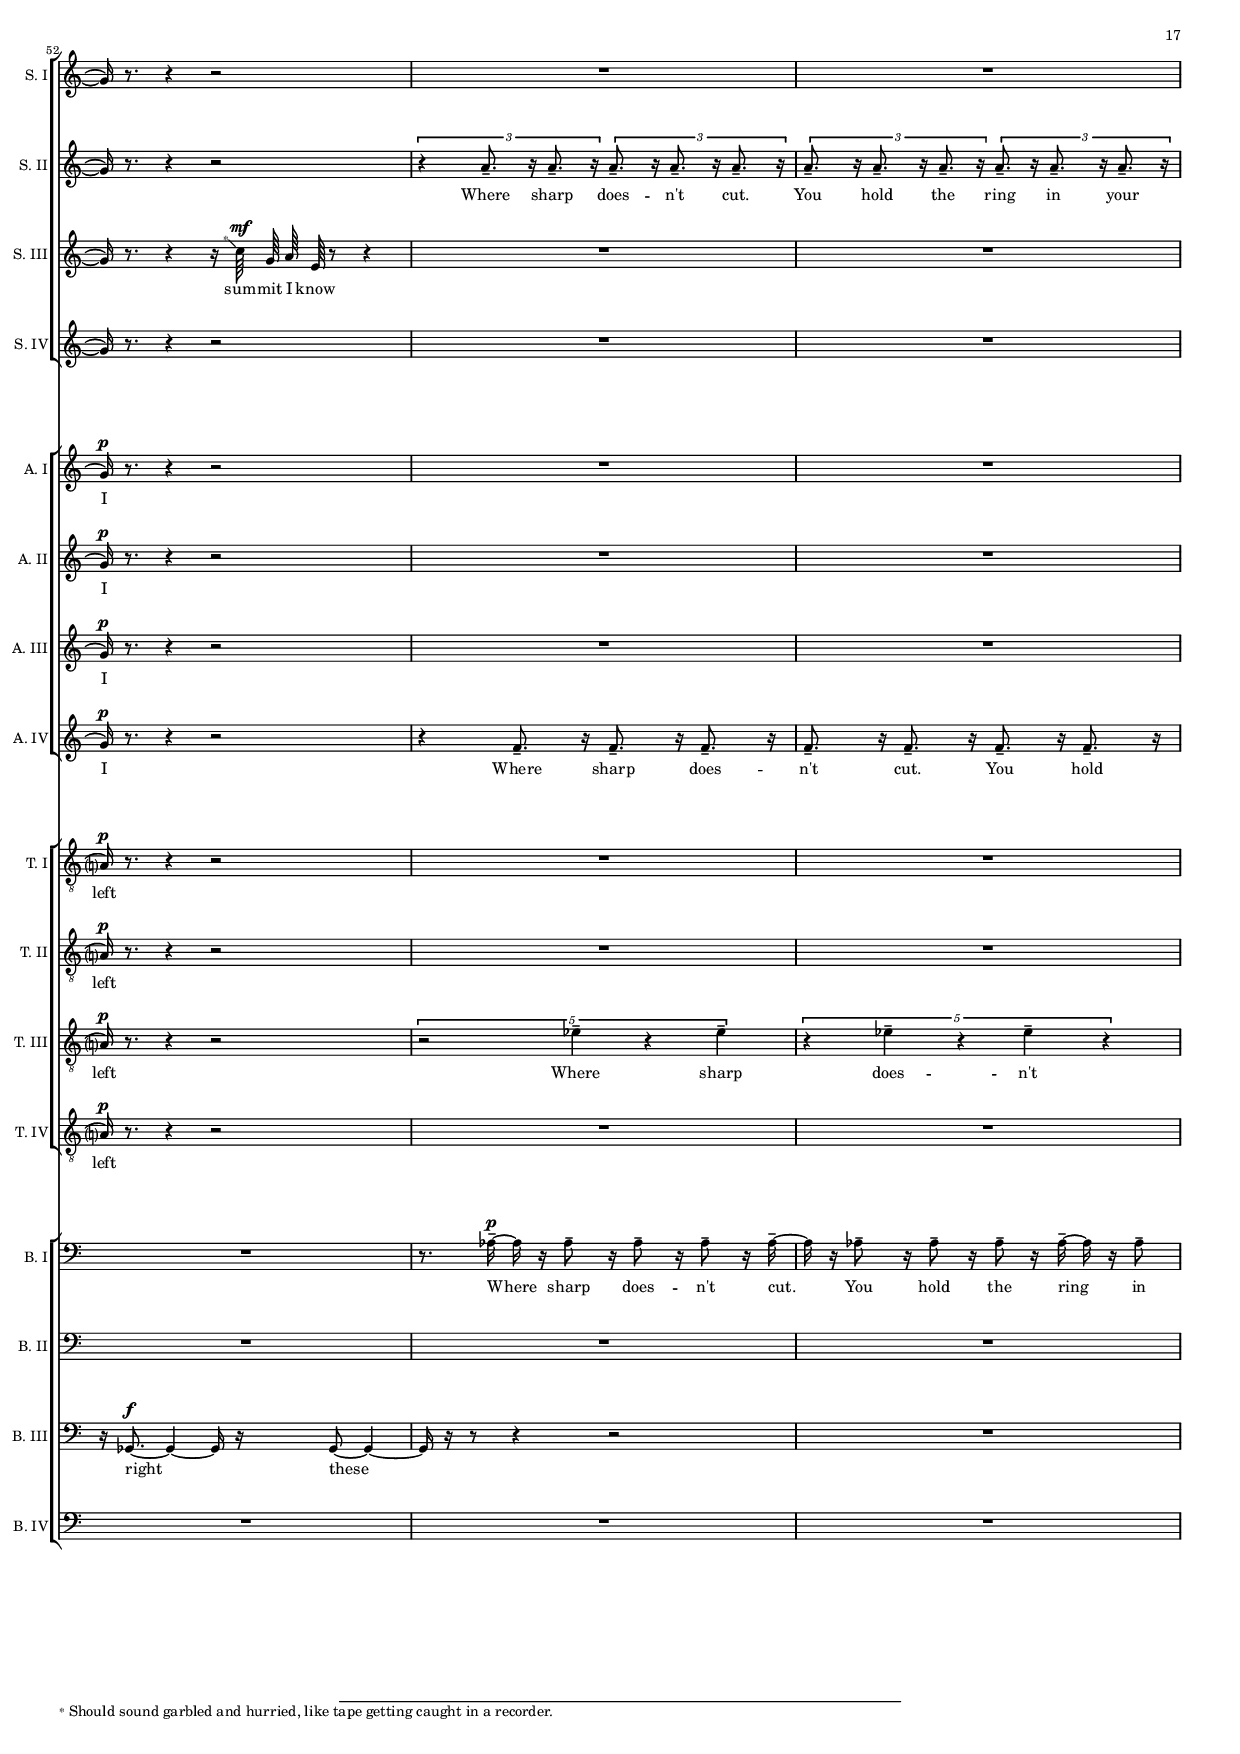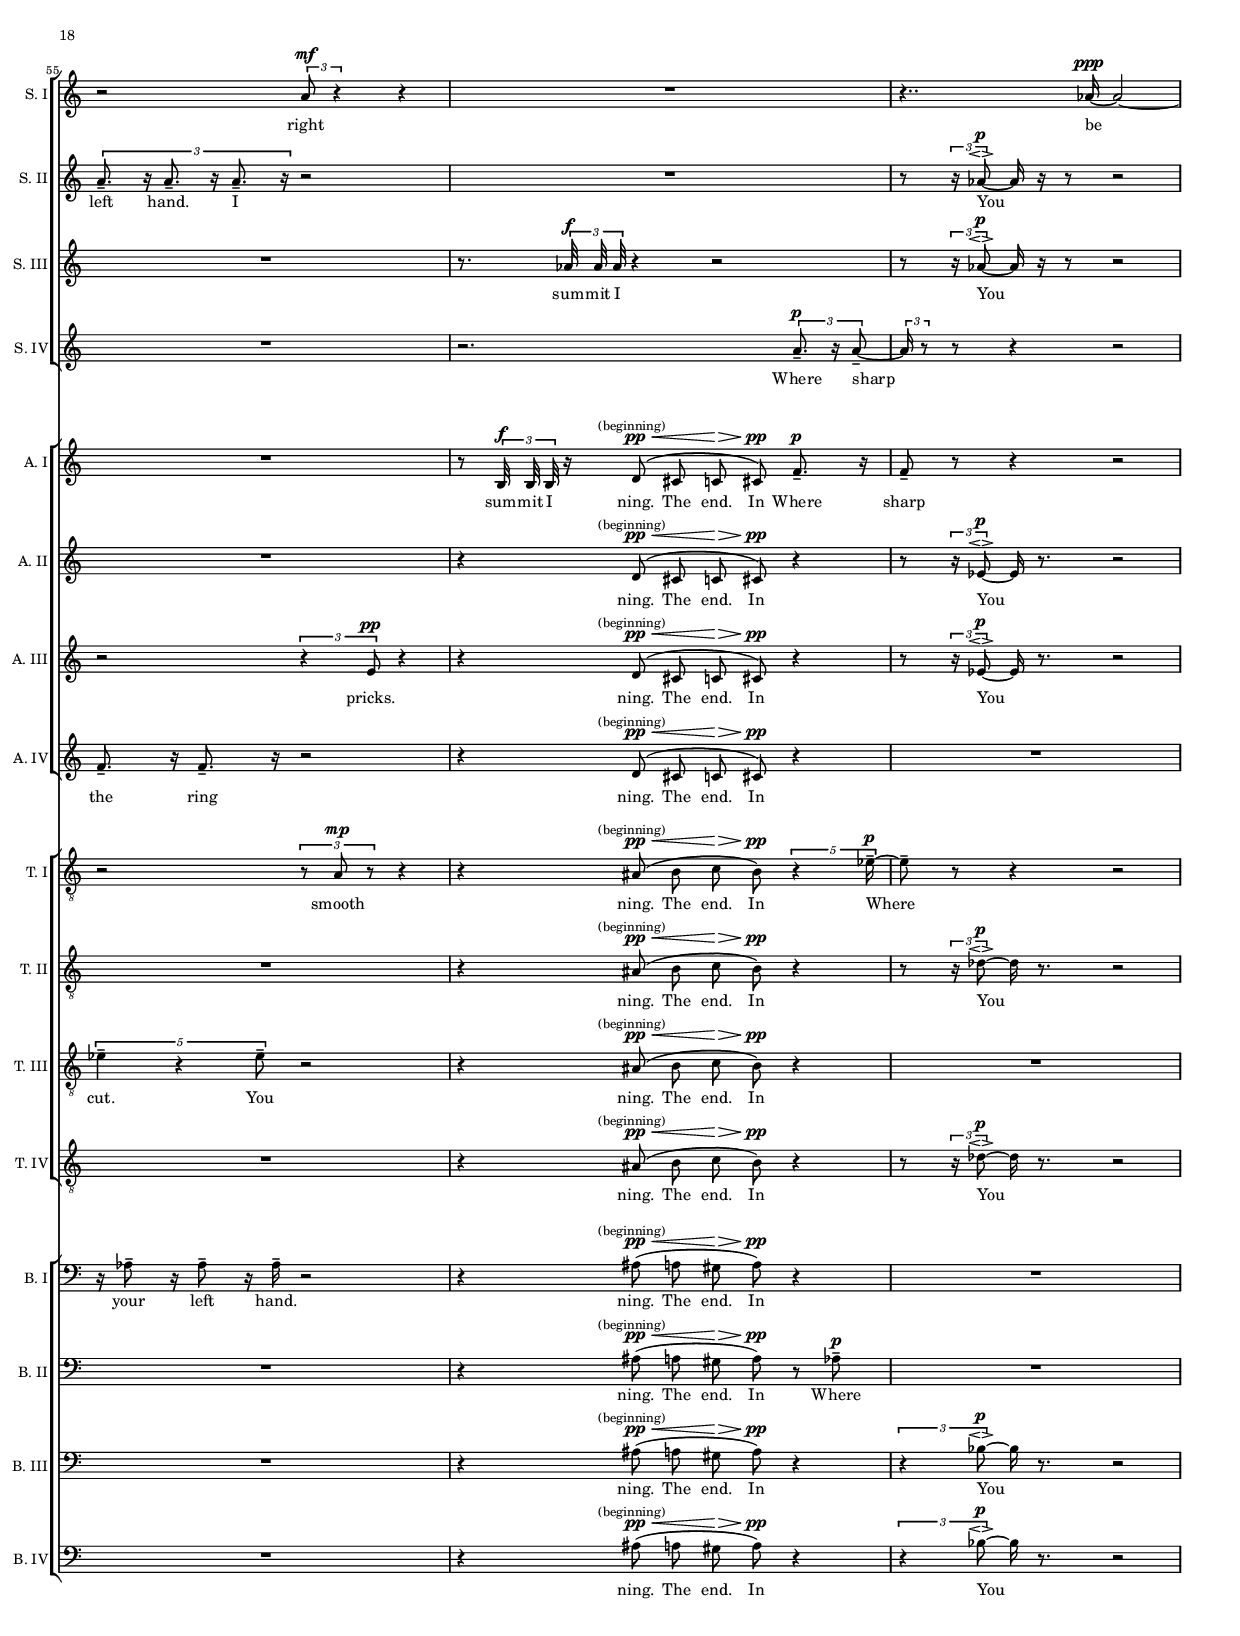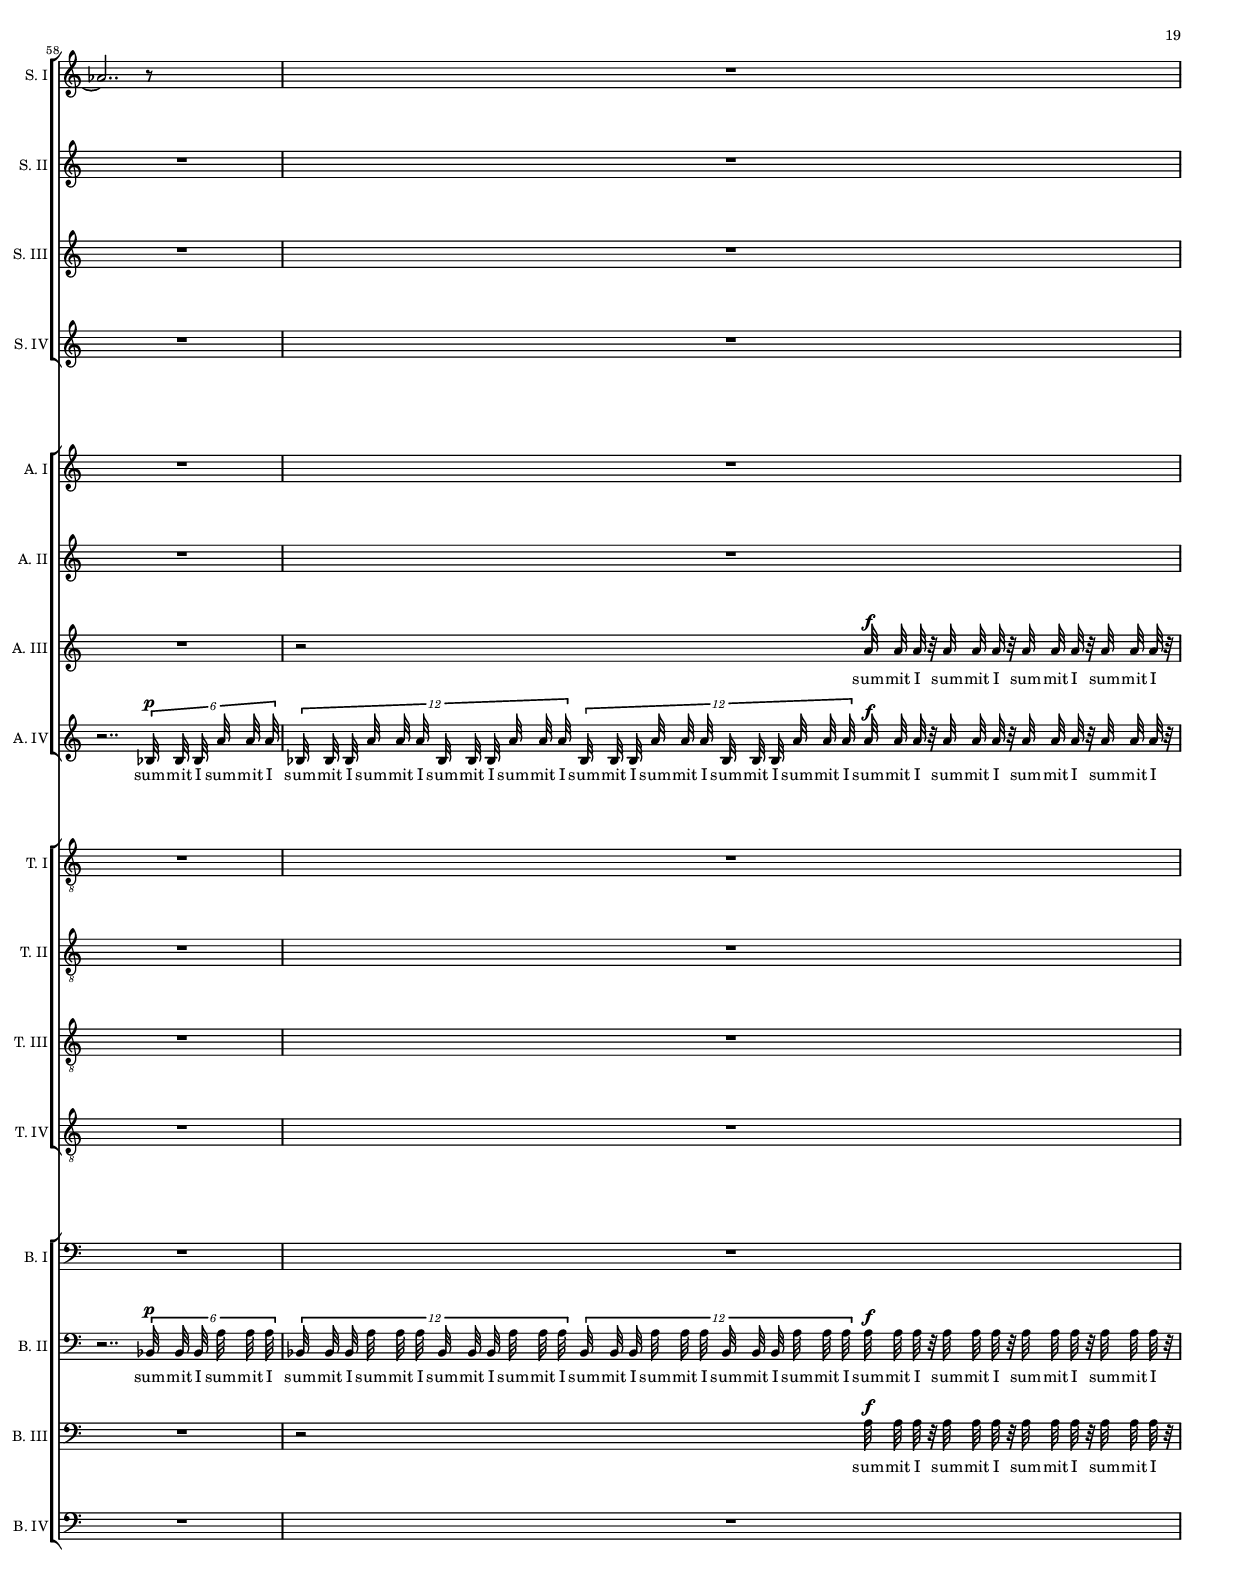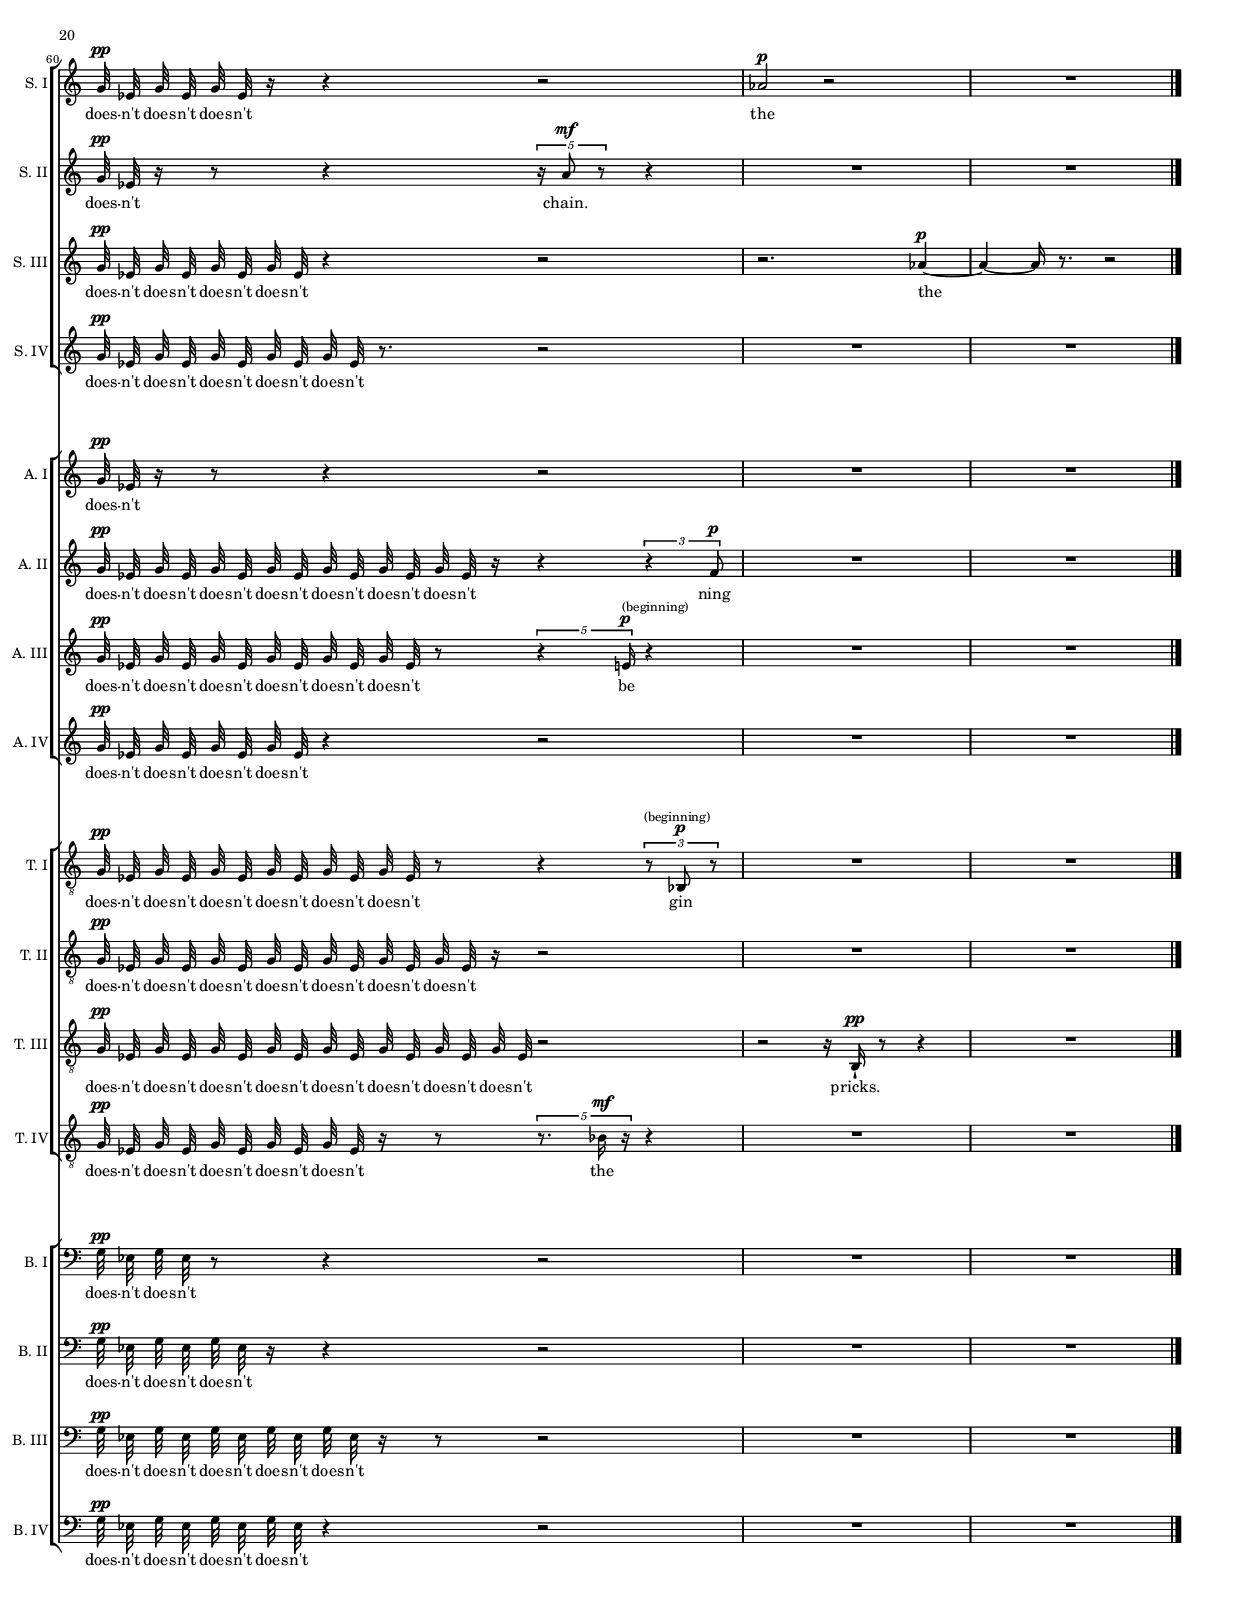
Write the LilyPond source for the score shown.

\version "2.15.3"
#(set-default-paper-size "a4")
#(set-global-staff-size 12.60)
#(ly:set-option 'point-and-click #f)

\include "defs-later.ly"
marks = {
\tempo 4=50
s1 % 1
s1 % 2
s1 % 3
s1 % 4
s1 % 5
s1 % 6
s1 % 7
s1 % 8
s1 % 9
s1 % 10
s1 % 11
s1 % 12
s1 % 13
s1 % 14
s1 % 15
s1 % 16
s1 % 17
s1 % 18
s1 % 19
s1 % 20
s1 % 21
s1 % 22
s1 % 23
s1 % 24
s1 % 25
s1 % 26
s1 % 27
s1 %s2 \bar "dashed" s2 %28
s1 % 30
s1 % 31
s1 % 32
s1 % 33
s1 % 34
s1 % 35
s1 % 36
s1 % 37
s1 % 38
s1 % 39
s1 % 40
s1 % 41
s1 % 42
s1 % 43
s1 % 44
s1 % 45
s1 % 46
s1 % 47
s1 % 48
s1 % 49
s1 % 50
s1 % 51
s1 % 52
s1 % 53
s1 % 54
s1 % 55
s1 % 56
s1 % 57
s1 % 58
s1 % 59
s1 %s2 \bar "dashed" s2 % 60
s1 % 61
s1 % 62
s1 \bar "|." % 63
}

\include "defs-later.ly"

sopranoOneChromA = {
e'8^\pp^\< ( f'8 fis'8\mf^\> f'8 e'8\pp^\< f'8 fis'8^\> g'8
fis'8\pp )
}

sopranoOneChromB = {
r2. e'8^\mp ( dis'8^\> |
d'16\p )
}

sopranoOneChromC = {
e'8^\p^\< ( f'8 fis'8\mf^\> f'8 e'8\p )
}


sopranoOneChromD = {
e'8^\mp^\< ( f'8 fis'8\f^\> f'8 e'8 dis'8 d'\mp )
}


sopranoOneChromE = {
R1
e'8\mf^\> ( dis'8 d'8 dis'8\pp^\< e'8 f'8\p^\> e'8 dis'8\pp^\< |
e'8 f'8 fis'8 f'8 e'8 f'8 fis'8 g'8\mf^\> |
fis'8 f'8 fis'8\p^\< g'8 gis'8 g'8 fis'8
f'8 e'8 f'8 fis'32\f )
}


sopranoOneChromF = {
g'16.^\p^\< %{[%} ( fis'8 %{]%} g'8 gis'8
a'8 ais'8 a'8 gis'8\f^\> g'8 fis'8\p )
}

sopranoOneChromG = {
d''8^\f^\> ( cis''8 c''8 b'8 ais'8 a'8 gis'8 g'8
fis'8 g'8\p )
}

sopranoOneChromH = {
d''8^\f^\> ~ (
d''16 cis''8.
c''8. b'16 ~
b'8 %{[%} ais'8 ~ %{]%}
ais'8 %{[%} a'8 ~ %{]%}
a'4
gis'8 %{[%} g'8 ~ %{]%}
g'16 fis'8. ~
fis'8 g'8\p ~
g'16 )
}

sopranoOneChromI = {
r4 r4
}

sopranoOne = { \relative c'' {
\globals
R1 R1 R1 |
r2 r4 \times 2/3 { r8 aes^\p r8 }
R1 | R1 |
R1 |
r4. } \sopranoOneChromA r2 |
R1 |
\relative c'' { R1 |
r2 \bump \times 2/3 { r4 aes8^\p^\espressivo ~ } aes16 r8. | }
\sopranoOneChromB
\relative c'' { a8.^\mp ~ a4 ~ a2 ~ |
%{\autoBeamOn%}
\times 8/9 { a8. r16. } r4 r2 |
r4 \times 2/3 { r16 aes16^\p r16 } r8 r2 |
R1 | R1 |
r4 \bump \times 2/3 { r4 aes8^\p^\espressivo ~ } aes16 r8. r4 |
R1 |
R1 |
R1 |
r8 } \sopranoOneChromC \relative c'' {
r4 R1 r4
}
\sopranoOneChromD r8 \relative c'' { \times 4/5 { aes8^\f r16 r8 } r2 |
\autoBeamOff
R1 |
%{\autoBeamOn%}
r16 ees16^\pp r8 r4 r2 |
R1 |
R1 |
R1 |
r2
% SCATTER
\times 2/3 { a?8.--^\p r16 a8-- ~ } a16
% RETTACS
r8. } \sopranoOneChromE \relative c'' { r8.. r2 |
r2 r32 } \sopranoOneChromF
\relative c'' { r4 |
R1 |
R1 |
R1 |
\times 2/3 { d4^\mp r8 } r4 r2 |
R1 |
R1 |
R1 |
r2 \times 2/3 { r8 \sal fis,8.^\mf^\markup { \small (summit) } r16 } r4 |
r4. } %{\autoBeamOn%} \sopranoOneChromG r4 \sopranoOneChromH
r8. r4 r2 |
% SCATTER
R1 | R1 |
r2
% RETTACS
\relative c'' {
\times 2/3 { a8^\mf r4 } r4 |
R1 |
r4.. aes16^\ppp ~ aes2 ~ |
aes2.. r8 |
R1 |
g32^\pp ees g ees g ees r16 r4 r2 |
aes2^\p r2 |
R1 |
}}

sopranoOnewords = \lyricmode {
the
your left hand. I hold the ring in my %123
You
But these rings %123
sharp
pricks.
You
are the last links of
sees the chain. But these rings are
in
left
Where sharp
Where sharp does -- n't cut. You hold the ring in your left hand. I hold the ring in my right hand. No one sees the chain. But
these links are the last links of the chain. The
know
sum
cut. You hold the ring in your left hand. I
cut. You hold the ring in your left hand. I
right
be
does -- n't does -- n't does -- n't
the
}

%%%%%%%%%%%%%%%%%%%%%%%%%%%

sopranoTwoChromA = {
e'8^\pp^\< ( f'8 fis'8\mf^\> f'8 e'8\pp^\< f'8 fis'8^\> g'8
fis'8\pp )
}

sopranoTwoChromB = {
r2. e'8^\mp ( dis'8^\> |
d'16\p )
}

sopranoTwoChromC = {
e'8^\p^\< ( f'8 fis'8\mf^\> f'8 e'8\p )
}


sopranoTwoChromD = {
e'8^\mp^\< ( f'8 fis'8\f^\> f'8 e'8 dis'8 d'\mp )
}


sopranoTwoChromE = {
R1
e'8\mf^\> ( dis'8 d'8 dis'8\pp^\< e'8 f'8\p^\> e'8 dis'8\pp^\< |
e'8 f'8 fis'8 f'8 e'8 f'8 fis'8 g'8\mf^\> |
fis'8 f'8 fis'8\p^\< g'8 gis'8 g'8 fis'8
f'8 e'8 f'8 fis'32\f )
}


sopranoTwoChromF = {
g'16.^\p^\< %{[%} ( fis'8 %{]%} g'8 gis'8
a'8 ais'8 a'8 gis'8\f^\> g'8 fis'8\p )
}

sopranoTwoChromG = {
d''8^\f^\> ( cis''8 c''8 b'8 ais'8 a'8 gis'8 g'8
fis'8 g'8\p )
}

sopranoTwoChromH = {
d''8^\f^\> ~ (
d''16 cis''8.
c''8. b'16 ~
b'8 %{[%} ais'8 ~ %{]%}
ais'8 %{[%} a'8 ~ %{]%}
a'4
gis'8 %{[%} g'8 ~ %{]%}
g'16 fis'8. ~
fis'8 g'8\p ~
g'16 )
}

sopranoTwoChromI = {
r4 r4
}

sopranoTwo = { \relative c'' {
\globals
R1 R1 R1 |
R1 |
% SCATTER
\times 2/3 { a?8.--^\p r16 a8.-- r16 r4 }
% RETTACS
r2 |
% SCATTER
\times 2/3 { r2 a8.-- r16 } \times 2/3 { a8.-- r16 a8.-- r16 a8.-- r16 }
% RETTACS
R1 |
r4. } \sopranoTwoChromA r2 |
R1 |
r4 \relative c'' { \times 2/3 { r4 ges16^\mp r16 } r2 | }
R1 |
\sopranoTwoChromB
\relative c'' { r8. r4 r2 |
%{\autoBeamOn%}
r4 \times 8/9 { a32^\p a a r16. a32 a a } \times 8/9 { r16. a32 a a r16. } r4 |
R1 |
% SCATTER
R1 |
% RETTACS
R1 |
R1 |
r2 \times 4/5 { r8. aes16^\mf r16 } r4 |
R1 |
\times 2/3 { a?32^\mf a a } r8. r4 r16 \times 2/3 { a32^\f a a } r8 r8 \times 2/3 { a32 a a } r16 |
r8 } \sopranoTwoChromC \relative c'' {
r4 | R1 | r4
% RETTACS
}
\sopranoTwoChromD r8 \relative c'' { r4 r2
r2 \times 4/5 { r16 aes16^\mp r8. } r4 |
%{\autoBeamOn%}
R1 |
r2. \bump \times 2/3 { r8 cis4^\mf^\espressivo ~ } |
\bump \times 4/5 { cis8 cis8.^\espressivo ~ } cis4 ~ cis8 %{[%} cis8^\espressivo\glissando ( %{]%} ais8 ) cis8^\espressivo\glissando ( |
ais4 ) cis4^\espressivo\glissando ( \times 2/3 { ais4 ) cis8^\espressivo ~ } cis4 ~ |
cis4. r8
% SCATTER
r2 |
% RETTACS
} \sopranoTwoChromE \relative c'' { r8.. r2 |
r2 r32 } \sopranoTwoChromF
\relative c'' { \bump \times 2/3 { r4 aes8^\p^\espressivo ~ } |
aes16 r8. r4 r2 |
R1 |
R1 |
R1 |
r4 \times 2/3 { r8 a-_^\mf a-_ } \times 2/3 { a-_ a-_ a-_ } \times 2/3 { a-_ a-_ a-_ } |
r2 \times 2/3 { r8 a-_ a-_ } \times 2/3 { a-_ a-_ a-_ } |
\times 2/3 { a-_ a-_ a-_ } \times 2/3 { a-_ a-_ r } r2 |
R1 |
r8 a8 r8 } %{\autoBeamOn%} \sopranoTwoChromG r4 \sopranoTwoChromH
r8. r4 r2 |
% SCATTER
\relative c'' {
\times 2/3 { r4 a8.-- r16 a8.-- r16 } \times 2/3 { a8.-- r16 a8.-- r16 a8.-- r16 } |
\times 2/3 { a8.-- r16 a8.-- r16 a8.-- r16 } \times 2/3 { a8.-- r16 a8.-- r16 a8.-- r16 } |
\times 2/3 { a8.-- r16 a8.-- r16 a8.-- r16 }
% RETTACS
r2 |
R1
% SCATTER
r8
% RETTACS
\bump \times 2/3 { r16 \bump aes8^\p^\espressivo ~ } aes16 r16 r8 r2 |
R1 |
R1 |
g32^\pp ees r16 r8 r4 \times 4/5 { r16 a8^\mf r8 } r4 |
R1 |
R1 |
}}

sopranoTwowords = \lyricmode {
Where sharp
Where sharp does -- n't
your left hand. I hold the ring in my %123
the
But these rings %123
sum -- mit I
sum -- mit I
sum -- mit I
the
sum -- mit I
sum -- mit I
sum -- mit I
are the last links of
sees the chain. But these rings are
your
these
these
these _
these _
these _
these
Where sharp does -- n't cut. You hold the ring in your left hand. I hold the ring in my right hand. No one sees the chain. But
these links are the last links of the chain. The
You
end. end. end. end. end. end. end. end.
end. end. end. end. end. end. end. end. end. end.
I
cut. You hold the ring in your left hand. I
cut. You hold the ring in your left hand. I
Where sharp does -- n't cut. You  hold the ring in your left  hand. I
You
does -- n't
chain.
}

%%%%%%%%%%%%%%%%%%%%%%%%%%%

sopranoThreeChromA = {
e'8^\pp^\< ( f'8 fis'8\mf^\> f'8 e'8\pp^\< f'8 fis'8^\> g'8
fis'8\pp )
}

sopranoThreeChromB = {
r2. e'8^\mp ( dis'8^\> |
d'16\p )
}

sopranoThreeChromC = {
e'8^\p^\< ( f'8 fis'8\mf^\> f'8 e'8\p )
}


sopranoThreeChromD = {
e'8^\mp^\< ( f'8 fis'8\f^\> f'8 e'8 dis'8 d'\mp )
}


sopranoThreeChromE = {
R1
e'8\mf^\> ( dis'8 d'8 dis'8\pp^\< e'8 f'8\p^\> e'8 dis'8\pp^\< |
e'8 f'8 fis'8 f'8 e'8 f'8 fis'8 g'8\mf^\> |
fis'8 f'8 fis'8\p^\< g'8 gis'8 g'8 fis'8
f'8 e'8 f'8 fis'32\f )
}


sopranoThreeChromF = {
g'16.^\p^\< %{[%} ( fis'8 %{]%} g'8 gis'8
a'8 ais'8 a'8 gis'8\f^\> g'8 fis'8\p )
}

sopranoThreeChromG = {
d''8^\f^\> ( cis''8 c''8 b'8 ais'8 a'8 gis'8 g'8
fis'8 g'8\p )
}

sopranoThreeChromH = {
d''8^\f^\> ~ (
d''16 cis''8.
c''8. b'16 ~
b'8 %{[%} ais'8 ~ %{]%}
ais'8 %{[%} a'8 ~ %{]%}
a'4
gis'8 %{[%} g'8 ~ %{]%}
g'16 fis'8. ~
fis'8 g'8\p ~
g'16 )
}

sopranoThreeChromI = {
r4 r4
}

sopranoThree = { \relative c'' {
\globals
R1 R1 R1 |
r4 \times 2/3 { r8 aes^\mf r8 } r2 |
% SCATTER
R1 |
% RETTACS
% SCATTER
R1 |
% RETTACS
R1 |
r4. } \sopranoThreeChromA \relative c'' { r2 |
R1 |
R1 |
r2 \bump \times 2/3 { r4 aes8^\p^\espressivo ~ } aes16 r8. | }
\sopranoThreeChromB
\relative c'' { r8. r4 r2 |
%{\autoBeamOn%}
r2. r8. aes16^\p^\espressivo |
R1 |
% SCATTER
R1 |
% RETTACS
r4. \times 4/6 { a32^\mf a a r16. } \times 8/12 { a32 a a r16. a32 a a r16. } r4 |
\times 8/12 { r16. a32 a a } r8 r4 r2 |
R1 |
\times 2/3 { r8 aes4^\p } r4 r2 |
R1 |
r8 } \sopranoThreeChromC \relative c'' {
% SCATTER
\times 2/3 { r8 a8.-- r16 }
\times 2/3 { a8.-- r16 a8.-- r16 a8.-- r16 } \times 2/3 { a8.-- r16 a8.-- r16 a8.-- r16 }
\times 2/3 { a8.-- r16 a8-- }
% RETTACS
}
\sopranoThreeChromD r8 \relative c'' { r4 r2 |
\autoBeamOff
\times 4/5 { r8. aes8^\mf ~ } aes8 r8 r2 |
%{\autoBeamOn%}
r2. g32^\pp ees? g ees g ees g ees |
g ees g ees g ees r16 r4 r2 |
R1 |
R1 |
R1 |
} \sopranoThreeChromE \relative c'' { r8.. r2 |
r2 r32 } \sopranoThreeChromF
\relative c'' { \bump \times 2/3 { r4 aes8^\p^\espressivo ~ } |
aes16 r8. r4 r2 |
R1 |
R1 |
R1 |
R1 |
R1 |
R1 |
r4 a8^\mp r8 r2 |
r4. } %{\autoBeamOn%} \sopranoThreeChromG r4 \sopranoThreeChromH
r8. r4 r16
\relative c'' {
  \footnote
    \markup { \tiny * }
    #'(-1 . 1)
    #'NoteHead
    \markup { \tiny * Should sound garbled and hurried, like tape getting caught in a recorder. }
  c64^\mf %{[%} g a e %{]%} r8 r4 |
% SCATTER
R1 | R1 | R1 | r8. \times 2/3 { aes32^\f aes aes } r4 r2 | }
\relative c'' { r8
\bump \times 2/3 { r16 \bump aes8^\p^\espressivo ~ } aes16 r16 r8 r2 |
R1 |
R1 |
g32^\pp ees g ees g ees g ees r4 r2 |
r2. aes4^\p ~ |
aes4 ~ aes16 r8. r2 |
}}

sopranoThreewords = \lyricmode {
last
your left hand. I hold the ring in my %123
You
But these rings %123
You
sum -- mit I
sum -- mit I
sum -- mit I
sum -- mit I
I
are the last links of
Where sharp does -- n't cut. You hold the left
sees the chain. But these rings are
I
does -- n't does -- n't does -- n't does -- n't
does -- n't does -- n't does -- n't
Where sharp does -- n't cut. You hold the ring in your left hand. I hold the ring in my right hand. No one sees the chain. But
these links are the last links of the chain. The
You
cut.
cut. You hold the ring in your left hand. I
cut. You hold the ring in your left hand. I
sum -- mit I know
sum -- mit I
You
does -- n't does -- n't does -- n't does -- n't
the
}

%%%%%%%%%%%%%%%%%%%%%%%%%%%

sopranoFourChromA = {
e'8^\pp^\< ( f'8 fis'8\mf^\> f'8 e'8\pp^\< f'8 fis'8^\> g'8
fis'8\pp )
}

sopranoFourChromB = {
r2. e'8^\mp ( dis'8^\> |
d'16\p )
}

sopranoFourChromC = {
e'8^\p^\< ( f'8 fis'8\mf^\> f'8 e'8\p )
}


sopranoFourChromD = {
e'8^\mp^\< ( f'8 fis'8\f^\> f'8 e'8 dis'8 d'\mp )
}


sopranoFourChromE = {
R1
e'8\mf^\> ( dis'8 d'8 dis'8\pp^\< e'8 f'8\p^\> e'8 dis'8\pp^\< |
e'8 f'8 fis'8 f'8 e'8 f'8 fis'8 g'8\mf^\> |
fis'8 f'8 fis'8\p^\< g'8 gis'8 g'8 fis'8
f'8 e'8 f'8 fis'32\f )
}


sopranoFourChromF = {
g'16.^\p^\< %{[%} ( fis'8 %{]%} g'8 gis'8
a'8 ais'8 a'8 gis'8\f^\> g'8 fis'8\p )
}

sopranoFourChromG = {
d''8^\f^\> ( cis''8 c''8 b'8 ais'8 a'8 gis'8 g'8
fis'8 g'8\p )
}

sopranoFourChromH = {
d''8^\f^\> ~ (
d''16 cis''8.
c''8. b'16 ~
b'8 %{[%} ais'8 ~ %{]%}
ais'8 %{[%} a'8 ~ %{]%}
a'4
gis'8 %{[%} g'8 ~ %{]%}
g'16 fis'8. ~
fis'8 g'8\p ~
g'16 )
}

sopranoFourChromI = {
r4 r4
}

sopranoFour = { \relative c'' {
\globals
R1 R1 R1 |
R1 |
% SCATTER
R1 | R1 |
% RETTACS
R1 |
r4. } \sopranoFourChromA r2 |
R1 |
r4 \relative c'' { \times 2/3 { aes8^\mf r4 } r2 |
R1 | }
\sopranoFourChromB
\relative c'' { r8. r4 r2 |
%{\autoBeamOn%}
r2. r8. aes16^\p^\espressivo |
R1 |
% SCATTER
\times 2/3 { a?8.-- r16 a8.-- r16 a8.-- r16 } \times 2/3 { a8.-- r16 a8.-- r16 a8.-- r16 }  \times 2/3 { a8.-- r16 a8-- }
% RETTACS
r4 r2 |
r4 \bump \times 2/3 { r4 aes8^\p^\espressivo ~ } aes16 r8. r4 |
r2. r8. aes16^\p |
R1 |
R1 |
r8 } \sopranoFourChromC \relative c'' {
% SCATTER
r4 |
R1 |
r4
% RETTACS
}
\sopranoFourChromD r8 \relative c'' { r4 \times 2/3 { r8 aes4^\p } r4 |
\autoBeamOff
r2 \times 4/5 { r4 aes16^\pp ~ } \times 4/5 { aes16 r4 } |
%{\autoBeamOn%}
R1 |
R1 |
R1 |
R1 |
R1 |
% SCATTER
% RETTACS
} \sopranoFourChromE \relative c'' { r8.. r2 |
r8. \times 2/3 { a32^\f a a } r4 r32 } \sopranoFourChromF
\relative c'' { r4 |
R1 |
R1 |
R1 |
R1 |
R1 |
R1 |
R1 |
R1 |
r4 \times 2/3 { r16 \autoBeamOff a8^\p } } %{\autoBeamOn%} \sopranoFourChromG r4 \sopranoFourChromH
r8. r4 r2 |
% SCATTER
R1 |
R1 |
% RETTACS
R1 |
r2. \relative c'' {
% SCATTER
\times 2/3 { a8.--^\p r16 a8-- ~ }
\times 2/3 { a16 r8 }
% RETTACS
r8 r4 r2 |
R1 |
R1 |
g32^\pp ees g ees g ees g ees g ees r8. r2 |
R1 |
R1 |
}}

sopranoFourwords = \lyricmode {
your left hand. I hold the ring in my %123
one
But these rings %123
You
Where sharp does -- n't cut. You hold the
You
I
are the last links of
sees the chain. But these rings are
I
I
Where sharp does -- n't cut. You hold the ring in your left hand. I hold the ring in my right hand. No one sees the chain. But
sum -- mit I
these links are the last links of the chain. The
I
cut. You hold the ring in your left hand. I
cut. You hold the ring in your left hand. I
Where sharp
does -- n't does -- n't does -- n't does -- n't
does -- n't
}


\include "defs-later.ly"

altoOneChromA = {
r2. d'8^\mf ( dis'8\pp^\< d'8 cis'8^\p ) r4
}

altoOneChromB = {
c'8^\pp^\< ( b8 ais8\mf^\> b8 c'8 cis'8\p^\< d'8 dis'8^\>
e'16\p )
}

altoOneChromC = {
R1
}

altoOneChromD = {
r4 r2
}

altoOneChromE = {
r2 r8 cis'8^\pp\< ( c'8 cis'8 |
d'8\mf^\> dis'8 e'8 dis'8\pp d'8 ) r8 r4 |
r2 r8 cis'8^\mp ( c'8
b8\mf^\> c'8 cis'8 c'8^\p^\< b8 ais8 b8 c'8
cis'8 d'8 cis'8^\f )
}

altoOneChromF = {
r2 r8
c'8^\p
}

altoOneChromG = {
c'8^\f^\> ( cis'8 d'8 dis'8 e'8 f'8 fis'8 g'8
gis'8 g'8\p )
}

altoOneChromH = {
c'8^\f^\> ( ~
\times 2/3 { c'4 cis'4 d'4 }
\times 2/3 { dis'4 e'4 f'4 ~ }
\times 2/3 { f'4 fis'2 }
g'4 gis'4
g'16\p )
}


altoOneChromI = {
d'8^\pp^\<^\markup { \small (beginning) } %{[%} ( cis'8 %{]%} c'8^\> %{[%} cis'8\pp ) %{]%}
}

altoOne = { \relative c' {
\globals
R1 R1 R1 |
r2 \times 2/3 { r16 fis8^\p } r8 r4 |
% SCATTER
R1 |
% SCATTER
R1 |
% RETTACS
\once \override TextScript #'self-alignment-X = #LEFT e2^\mf^\markup { \small "(beginning)" } ~ e8. r16 r4 |
} \altoOneChromA r2 |
\relative c'' { R1 |
R1 |
r4 g32^\pp ees g ees g ees r16 r2 | }
\altoOneChromB
\relative c' { r8. r4 r2 |
r2 r4 r8. ees16^\p^\espressivo |
R1 |
% SCATTER
f8.-- r16 f8.-- r16 f8.-- r16 f8. r16 |
f8.-- r16
\times 8/12 { f16.--
% RETTACS
r16. r8. } r2 |
r4 \bump \times 2/3 { r4 ees8^\p^\espressivo ~ } ees16 r8. r4 |
R1 |
R1 |
R1 |
} \altoOneChromC \relative c' {
% SCATTER
R1 |
R1 |
% RETTACS
R1 |
R1 |
b16^\p r16 r8 r4 r2 |
r2 cis'4^\mf^\espressivo \glissando ( \times 2/3 { ais4 ) cis8^\espressivo ~ } |
cis4 cis4^\espressivo\glissando ( ais4 ) cis4^\espressivo ~ |
cis8 cis8^\espressivo ~ cis4 ~ \bump \times 2/3 { cis8 cis4^\espressivo ~ } \bump \times 2/3 { cis4 cis8^\espressivo\glissando ( } |
ais4. ) r8
% SCATTER
r2 |
% RETTACS
} \altoOneChromE r4 r2 |
R1 \altoOneChromF \relative c' { \times 2/3 { r4 ees8 ~ } |
ees16 r8. r4 r2
R1
R1
R1
R1
R1
R1
R1
r4. } \altoOneChromG r4 \altoOneChromH \relative c' { r8. r4 r2 |
% SCATTER
% RETTACS
R1 | R1 | R1 |
r8 \times 2/3 { b32^\f b b } r16 } \altoOneChromI \relative c' {
% SCATTER
f8.--^\p r16
f8--
% RETTACS
\bump r8 r4 r2 |
R1 |
R1 |
\revert Staff . TextScript #'self-alignment-X
g32^\pp ees r16 r8 r4 r2 |
R1 |
R1 |
}}

altoOnewords = \lyricmode {
the
be
I hold the ring %123
does -- n't does -- n't does -- n't
hand. No one sees the chain. But these rings %123
You
Where sharp does -- n't cut. You
You
I
these _
these
these _
these
these
these
these _
Where smooth pricks. Where sharp does -- n't cut. I hold the ring in my right hand. No one sees the chain.
The
You
cut. You hold the ring in your left hand. I
cut. You hold the ring in your left hand. I
sum -- mit I
ning. The end. In
Where sharp
does -- n't
}

%%%%%%%%%%%%%%%%%%

altoTwoChromA = {
r2. d'8^\mf ( dis'8\pp^\< d'8 cis'8^\p ) r4
}

altoTwoChromB = {
c'8^\pp^\< ( b8 ais8\mf^\> b8 c'8 cis'8\p^\< d'8 dis'8^\>
e'16\p )
}

altoTwoChromC = {
r2.
}

altoTwoChromD = {
r4 r2
}

altoTwoChromE = {
r2 r8 cis'8^\pp\< ( c'8 cis'8 |
d'8\mf^\> dis'8 e'8 dis'8\pp d'8 ) r8 r4 |
r2 r8 cis'8^\mp ( c'8
b8\mf^\> c'8 cis'8 c'8^\p^\< b8 ais8 b8 c'8
cis'8 d'8 cis'8\f )
}

altoTwoChromF = {r2 r8
c'8^\p
}

altoTwoChromG = {
c'8^\f^\> ( cis'8 d'8 dis'8 e'8 f'8 fis'8 g'8
gis'8 g'8\p )
}

altoTwoChromH = {
c'8^\f^\> ( ~
\times 2/3 { c'4 cis'4 d'4 }
\times 2/3 { dis'4 e'4 f'4 ~ }
\times 2/3 { f'4 fis'2 }
g'4 gis'4
g'16\p )
}


altoTwoChromI = {
d'8^\pp^\<^\markup { \small (beginning) } %{[%} ( cis'8 %{]%} c'8^\> %{[%} cis'8\pp ) %{]%}
}

altoTwo = { \relative c' {
\globals
R1 R1 r2. b4^\p ~ |
b4 ~ \times 2/3 { b8 r4 } r2 |
R1 | R1 | R1 |
} \altoTwoChromA r2 |
\relative c'' { g32^\pp ees g ees g ees g ees g ees g ees g ees g ees g ees g ees g ees g ees r4 |
R1 |
r2 \bump \times 2/3 { r4 ees8^\p^\espressivo ~ } ees16 r8. | }
\altoTwoChromB
\relative c' { r8. r4 r2 |
r2. bes16^\mf r8. |
R1 |
% SCATTER
R1 |
R1 | R1 |
r2. \sal ees8^\mf^\markup { \small "(summit)" } r8 |
R1 |
R1 |
} \altoTwoChromC \relative c' {
% SCATTER
f8.--^\p r16 |
f8.-- r16 f8.-- r16 f8.-- r16 f8.-- r16 |
f8.-- r16
% RETTACS
}
\altoTwoChromD
\relative c' {
r2. \times 2/3 { r8 ees8^\p r8 }
R1 |
R1 |
R1 |
R1 |
r2 \bump \times 2/3 { r8 cis'4^\espressivo^\mp ~ } \bump \times 2/3 { cis4 r8 } |
r2
% SCATTER
r2
% RETTACS
 } \altoTwoChromE r4 r2 |
R1 \altoTwoChromF \relative c' { r4 |
R1 |
R1
R1
R1
R1
R1 |
R1 |
r2 \times 2/3 { d16^\mf r8 } r8 r4 |
r4. } \altoTwoChromG r4 \altoTwoChromH \relative c' { r8. r4 r2 |
% SCATTER
R1 |
R1 |
R1 | }
% RETTACS
r4 \altoTwoChromI r4
\relative c' {
% SCATTER
% RETTACS
\bump r8 \times 2/3 { r16
ees8^\p^\espressivo ~ } ees16 r8. r2 |
R1 |
R1 |
\revert Staff . TextScript #'self-alignment-X
g32^\pp ees g ees g ees g ees g ees g ees g ees r16 r4 \times 2/3 { r4 f8^\p }
R1 |
R1 |
}}

altoTwowords = \lyricmode {
the
I hold the ring %123
does -- n't does -- n't does -- n't does -- n't
does -- n't does -- n't does -- n't does -- n't
does -- n't does -- n't does -- n't does -- n't
You
hand. No one sees the chain. But these rings %123
will
sum
Where sharp does -- n't cut. You
hand.
these
Where smooth pricks. Where sharp does -- n't cut. I hold the ring in my right hand. No one sees the chain.
The
the
cut. You hold the ring in your left hand. I
cut. You hold the ring in your left hand. I
ning. The end. In
You
does -- n't does -- n't does -- n't does -- n't
does -- n't does -- n't does -- n't
ning
}

%%%%%%%%%%%%%%%%%%

altoThreeChromA = {
r2. d'8^\mf ( dis'8\pp^\< d'8 cis'8^\p ) r4
}

altoThreeChromB = {
c'8^\pp^\< ( b8 ais8\mf^\> b8 c'8 cis'8\p^\< d'8 dis'8^\>
e'16\p )
}

altoThreeChromC = {
R1
}

altoThreeChromD = {
R1
}

altoThreeChromE = {
r8 |
r2 r8 cis'8^\pp\< ( c'8 cis'8 |
d'8\mf^\> dis'8 e'8 dis'8\pp d'8 ) r8 r4 |
r2 r8 cis'8^\mp ( c'8
b8\mf^\> c'8 cis'8 c'8^\p^\< b8 ais8 b8 c'8
cis'8 d'8 cis'8^\f )
}

altoThreeChromF = {
r2 r8
c'8^\p
}

altoThreeChromG = {
c'8^\f^\> ( cis'8 d'8 dis'8 e'8 f'8 fis'8 g'8
gis'8 g'8\p )
}

altoThreeChromH = {
c'8^\f^\> ( ~
\times 2/3 { c'4 cis'4 d'4 }
\times 2/3 { dis'4 e'4 f'4 ~ }
\times 2/3 { f'4 fis'2 }
g'4 gis'4
g'16\p )
}


altoThreeChromI = {
d'8^\pp^\<^\markup { \small (beginning) } %{[%} ( cis'8 %{]%} c'8^\> %{[%} cis'8\pp ) %{]%}
}

altoThree = { \relative c' {
\globals
R1 R1 R1 |
r2 \times 2/3 { d16^\mp r8 } r8 r4 |
% SCATTER
r4.
% RETTACS
g32^\pp %{[%} ees g ees %{]%} g ees g ees g ees g ees g ees g ees g ees g ees |
g ees g ees
% SCATTER
r8 r4 r2 | R1 |
} \altoThreeChromA r2 |
\relative c' { R1 |
r4 \times 2/3 { r4 r16 b16^\p ~ } b2 ~ |
\times 2/3 { b8 r4 } r4 r2 | }
\altoThreeChromB
\relative c' { r8. r4 r2 |
\times 8/9 { r8. bes32^\p bes bes } \times 8/9 { r16. bes32 bes bes r16. } \times 8/9 { bes32 bes bes r8. } r4 |
r4. d8^\pp ~ d2 |
% SCATTER
R1 | R1 |
r4 \bump \times 2/3 { r4 ees8^\p^\espressivo ~ } ees16 r8. r4 |
R1 |
R1 |
R1 |
} \altoThreeChromC \relative c' {
% SCATTER
R1 |
% RETTACS
}
\altoThreeChromD
r2 \relative c' { \times 2/3 { ees8^\mf r4 } r4 |
R1 |
R1 |
R1 |
R1 |
r2 \bump \times 2/3 { r8 cis'4^\mp^\espressivo ~ } \bump \times 2/3 { cis4 r8 } |
r2
% SCATTER
f,8.--^\p r16 \autoBeamOff f8--
% RETTACS
 } \altoThreeChromE r4 r2 |
R1 \altoThreeChromF \relative c' { \times 2/3 { r4 ees8 ~ } |
ees16 r8. r4 r2
R1
R1
R1
R1
R1
R1
r2 \times 2/3 { r16 bes^\p r16 } r8 r4 |
r4. } \altoThreeChromG r4 \altoThreeChromH \relative c' { r8. r4 r2 |
% SCATTER
R1 |
R1 |
r2
% RETTACS
\times 2/3 { r4 e8^\pp } r4 |
r4 } \altoThreeChromI \relative c' {
% SCATTER
r4 r8
% RETTACS
\bump \times 2/3 { r16
ees8^\p^\espressivo ~ } ees16 r8. r2 |
R1 |
r2 a32^\f a a r a a a r a a a r a a a r |
\revert Staff . TextScript #'self-alignment-X
g32^\pp ees g ees g ees g ees g ees g ees r8 \times 4/5 { r4 e16^\p^\markup { \small (beginning) } } r4 |
R1 |
R1 |
}}

altoThreewords = \lyricmode {
of
does -- n't does -- n't
does -- n't does -- n't does -- n't does -- n't
does -- n't does -- n't does -- n't does -- n't
does -- n't does -- n't
I hold the ring %123
chain.
hand. No one sees the chain. But these rings %123
sum -- mit I
sum -- mit I
sum -- mit I
Where
You
hand.
these
Where sharp
Where smooth pricks. Where sharp does -- n't cut. I hold the ring in my right hand. No one sees the chain.
The
You
deep
cut. You hold the ring in your left hand. I
cut. You hold the ring in your left hand. I
pricks.
ning. The end. In
You
sum -- mit I sum -- mit I
sum -- mit I sum -- mit I
does -- n't does -- n't does -- n't does -- n't
does -- n't does -- n't
be
}

%%%%%%%%%%%%%%%%%%

altoFourChromA = {
r2. d'8^\mf ( dis'8\pp^\< d'8 cis'8^\p ) r4
}

altoFourChromB = {
c'8^\pp^\< ( b8 ais8\mf^\> b8 c'8 cis'8\p^\< d'8 dis'8^\>
e'16\p )
}

altoFourChromC = {
r2.
}

altoFourChromD = {
r4 r2
}

altoFourChromE = {
r2 r8 cis'8^\pp\< ( c'8 cis'8 |
d'8\mf^\> dis'8 e'8 dis'8\pp d'8 ) r8 r4 |
r2 r8 cis'8^\mp ( c'8
b8\mf^\> c'8 cis'8 c'8^\p^\< b8 ais8 b8 c'8
cis'8 d'8 cis'8^\f )
}

altoFourChromF = {
r2 r8
c'8^\p
}

altoFourChromG = {
c'8^\f^\> ( cis'8 d'8 dis'8 e'8 f'8 fis'8 g'8
gis'8 g'8\p )
}

altoFourChromH = {
c'8^\f^\> ( ~
\times 2/3 { c'4 cis'4 d'4 }
\times 2/3 { dis'4 e'4 f'4 ~ }
\times 2/3 { f'4 fis'2 }
g'4 gis'4
g'16\p )
}


altoFourChromI = {
d'8^\pp^\<^\markup { \small (beginning) } %{[%} ( cis'8 %{]%} c'8^\> %{[%} cis'8\pp ) %{]%}
}

altoFour = { \relative c' {
\globals
R1 R1 R1 |
R1 |
% SCATTER
f8.--^\p r16 f8--
% RETTACS
r8 r2 |
r4
% SCATTER
f8.-- r16 f8.-- r16 f8.-- r16 |
% RETTACS
R1 |
} \altoFourChromA r2 |
\relative c' { R1 |
R1 |
r2 \bump \times 2/3 { r4 ees8^\p^\espressivo ~ } ees16 r8. | }
\altoFourChromB
\relative c' { r8. r4 r2 |
r2. r8. ees16^\p^\espressivo |
R1 |
% SCATTER
R1 |
r4
\times 8/12 { r16.
% RETTACS
bes32^\mf %{[%} bes bes %{]%} r16. bes32 bes bes } \times 4/6 { r16. bes32 bes bes } r8 r4 |
\times 8/12 { bes32 bes bes } r8. r4 r2 |
R1 |
R1 |
R1 |
R1 |}  \relative c' {
% SCATTER
R1 |
R1 |
% RETTACS
R1 |
r2 \times 4/5 { r8. des16^\p r16 } r4 |
r8 \times 4/6 { r16. cis32^\ppp cis cis } \times 8/12 { r16. cis32 cis cis r16. cis32 cis cis } \times 8/12 { r16. cis32 cis cis r16. cis32 cis cis } r4 |
R1 |
R1 |
r2 \bump \times 2/3 { r8 cis'4^\mp^\espressivo ~ } \bump \times 2/3 { cis4 r8 } |
R1 |
% SCATTER
% RETTACS
 } \altoFourChromE r4 r2 |
R1 \altoFourChromF \relative c' { r4 |
R1 |
R1 |
R1 |
R1 |
R1 |
\times 4/6 { bes16-.^\p bes16-. bes16-. bes16-. bes16-. bes16-. } \times 4/6 { bes16-. bes16-. bes16-. bes16-. bes16-. bes16-. } \times 2/3 { bes16-. bes16-. r16 } r8 r4 |
r4 r8 \times 2/3 { r16 bes16-. bes16-. } \times 4/6 { bes16-. bes16-. bes16-. bes16-. bes16-. bes16-. } \times 4/6 { bes16-. bes16-. bes16-. bes16-. bes16-. bes16-. } |
\times 4/6 { bes16-. bes16-. bes16-. bes16-. bes16-. bes16-. } r4 r2 |
r4. } \altoFourChromG r4 \altoFourChromH \relative c' { r8. r4 r2 |
% SCATTER
r4 f8.-- r16 f8.-- r16 f8.-- r16 |
f8.-- r16 f8.-- r16 f8.-- r16 f8.-- r16 |
f8.-- r16 f8.-- r16
% RETTACS
r2 |
r4} \altoFourChromI \relative c' {
% SCATTER
r4
R1 |
r2.. \times 4/6 { bes32^\p bes bes a' a a } |
\times 8/12 { bes, bes bes a' a a bes, bes bes a' a a } \times 8/12 { bes, bes bes a' a a bes, bes bes a' a a } a^\f a a r a a a r a a a r a a a r |
\revert Staff . TextScript #'self-alignment-X
g32^\pp ees g ees g ees g ees r4 r2 |
R1 |
R1 |
}}

altoFourwords = \lyricmode {
Where sharp
Where sharp does
I hold the ring %123
You
hand. No one sees the chain. But these rings %123
You
sum -- mit I
sum -- mit I
sum -- mit I
sum -- mit I
hand.
sum -- mit I
sum -- mit I
sum -- mit I
sum -- mit I
sum -- mit I
these
Where smooth pricks. Where sharp does -- n't cut. I hold the ring in my right hand. No one sees the chain.
The
one one one one one one one one one one one one one one
one one one one one one one one one one one one one one one one one one one one
cut. You hold the ring in your left hand. I
cut. You hold the ring in your left hand. I
Where sharp does -- n't cut. You hold the ring
ning. The end. In
sum -- mit I sum -- mit I sum -- mit I sum -- mit I
sum -- mit I sum -- mit I sum -- mit I sum -- mit I
sum -- mit I sum -- mit I sum -- mit I sum -- mit I
sum -- mit I sum -- mit I
does -- n't does -- n't does -- n't does -- n't
}


\include "defs-later.ly"

tenorOneChromA = {
r2
}

tenorOneChromB = {
ais8^\pp^\< ( b8 c'8\mf^\> b8 ais8 a8\p^\< gis8 g8^\>
fis16\p )
}

tenorOneChromC = {
c'8^\p^\< ( cis'8 d'8\mf^\> cis'8 %{[%} c'8\p ) %{]%}
}

tenorOneChromD = {
r8 g8^\f^\> ( fis8 f8 e\mp )
}

tenorOneChromE = {
g8^\pp^\< ( %{\autoBeamOn%}
gis8 a8\p^\> gis8 g8\pp^\< gis8 a8 ais8
a8 gis8\mf^\> g8 fis8 g8\pp^\< gis8 a8\p^\> gis8
g8\pp^\< gis8 a8 ais8 a8 gis8 a8 ais8
b8\mf^\> ais8 a8 ais8\p^\< b8 c'8 b8 ais8
a8 gis8 a8\f )
}

tenorOneChromF = {
r2.
}

tenorOneChromG = {
r2 r2
}

tenorOneChromH = {
e'8^\f^\> ( dis'8 d'8 cis'8 c'8 b8 ais8 a8
gis8 a8
e' dis'8
d'8 cis'8
c'8 b8
ais8 a?16\p )
}

tenorOneChromI = {
ais8^\pp^\<^\markup { \small (beginning) } %{[%} ( b8 %{]%} c'8^\> %{[%} b8\pp ) %{]%}
}

tenorOne = { \relative c' {
\globals
\throat
\override Staff.Glissando #'minimum-length = #30
\override Voice . BalloonTextItem #'annotation-balloon = ##f
\once \override Voice . FootnoteItem #'Y-extent = #ly:grob::stencil-height
\balloonGrobText
  #'NoteHead
  #'(0 . 1)
  \markup { \tiny * }
\footnote
  \markup { "" }
  #'(0 . 0)
  #'NoteHead
  \markup { \justify { \tiny * A sustained voiceless uvular fricative (χ in IPA, think of the 'r' in French) towards the back of the throat with the lips pursed outwards
and a wide space inside the mouth.  Doing it consistantly should make your cheeks inflate and vibrate.  It should create a low and volatile gurgling/revving/purring noise.}}
c1^\f \glissando
s1
s2.*5/6 c8 \tnorm r4 |
r4 \times 2/3 { r4 g8^\mp } r2 |
% SCATTER
R1 |
% RETTACS
% SCATTER
R1 |
% RETTACS
R1 |
R1 } \tenorOneChromA \relative c { \once \override TextScript #'self-alignment-X = #LEFT e'2^\mf^\markup { \small "(beginning)" } |
R1 |
R1 |
r2 \bump \times 2/3 { r4 des8^\p^\espressivo ~ } des16 r8. | }
\tenorOneChromB
\relative c' { r8. r4 r2 |
r2... des16^\p^\espressivo |
R1 |
% SCATTER
\bump \times 4/5 { ees4-- r ees-- r ees-- } \times 4/5 { ees-- r r8 }
% RETTACS
r2 |
R1 |
r2 \times 4/5 { r4 aes,16^\mf } r4 |
R1 |
R1 |
r8 } \tenorOneChromC \relative c' {
% SCATTER
r4 |
R1 |
r2
% RETTACS
} \tenorOneChromD \relative c' { r8 r4 r2 |
r2. \times 4/5 { r8. aes8^\mp } |
R1 |
R1 |
R1 |
R1 |
r2.
% SCATTER
r8
% RETTACS
} \tenorOneChromE r4 r2 |
R1 %\tenorOneChromF
R1 |
r4 \throat
\override Staff.Glissando #'minimum-length = #30
\once \override Voice . FootnoteItem #'Y-extent = #ly:grob::stencil-height
\footnote
  \markup { "" }
  #'(0 . 0)
  #'NoteHead
  \markup { \justify { \tiny * As before, a sustained voiceless uvular fricative.}}
\balloonGrobText
  #'NoteHead
  #'(0 . 1)
  \markup { \tiny * }
c'2.^\f \glissando
s1
s1
s1
s8. c'16 \tnorm r4 r2 |
R1 |
R1 |
R1 |
R1 |
r2 r4. \tenorOneChromH r8. r4 r2 |
% SCATTER
R1 |
R1 |
% RETTACS
r2 \relative c' { \times 2/3 { r8 a8^\mp r8 } r4 |
r4 } \tenorOneChromI \relative c' {
% SCATTER
\bump \times 4/5 { r4 ees16--^\p ~ } | ees8--
% RETTACS
r8 r4 r2 |
R1 |
R1 |
g,32^\pp ees g ees g32 ees g ees g32 ees g ees r8 r4 \times 2/3 { r8 bes8^\p^\markup { \small (beginning) }  r8 } |
R1 |
R1 |
}}

tenorOnewords = \lyricmode {
\markup { " " } \markup { " " }
links
be
You
hand. No one sees the chain. But these rings %123
You
Where sharp does -- n't
deep
are the last links of
But these rings are
hand.
I know I will find you. Where smooth pricks. Where sharp does -- n't cut. You hold the ring in your left hand. I hold the ring in my right hand. No one sees the chain.
\markup { " " } \markup { " " }
cut. You hold the ring in your left hand. I
cut. You hold the ring in your left
smooth
ning. The end. In
Where
does -- n't does -- n't does -- n't does -- n't
does -- n't does -- n't
gin
}

%%%%%%%%%%%%%%%%%%%%%%
tenorTwoChromA = {
r2
}

tenorTwoChromB = {
ais8^\pp^\< ( b8 c'8\mf^\> b8 ais8 a8\p^\< gis8 g8^\>
fis16\p )
}

tenorTwoChromC = {
c'8^\p^\< ( cis'8 d'8\mf^\> cis'8 %{[%} c'8\p ) %{]%}
}

tenorTwoChromD = {
r8 g8^\f^\> ( fis8 f8 e\mp )
}

tenorTwoChromE = {
g8^\pp^\< ( %{\autoBeamOn%}
gis8 a8\p^\> gis8 g8\pp^\< gis8 a8 ais8
a8 gis8\mf^\> g8 fis8 g8\pp^\< gis8 a8\p^\> gis8
g8\pp^\< gis8 a8 ais8 a8 gis8 a8 ais8
b8\mf^\> ais8 a8 ais8\p^\< b8 c'8 b8 ais8
a8 gis8 a8\f )
}

tenorTwoChromF = {
r2.
}

tenorTwoChromG = {
r2 r2
}

tenorTwoChromH = {
e'8^\f^\> ( dis'8 d'8 cis'8 c'8 b8 ais8 a8
gis8 a8
e' dis'8
d'8 cis'8
c'8 b8
ais8 a?16\p )
}

tenorTwoChromI = {
ais8^\pp^\<^\markup { \small (beginning) } %{[%} ( b8 %{]%} c'8^\> %{[%} b8\pp ) %{]%}
}

tenorTwo = { \relative c' {
\globals
\throat
\override Staff.Glissando #'minimum-length = #30
\override Voice . BalloonTextItem #'annotation-balloon = ##f
\once \override Voice . FootnoteItem #'Y-extent = #ly:grob::stencil-height
\balloonGrobText
  #'NoteHead
  #'(0 . 1)
  \markup { \tiny * }
c1^\f \glissando
s1
s2.*5/6 c8 \tnorm r4 |
r2 r8 a8^\mp ~ \times 2/3 { a8 r4 } |
% SCATTER
R1 |
% SCATTER
R1 |
% RETTACS
R1 |
R1 } \relative c { R1 |
R1 |
R1 |
\times 2/3 { r8 fis4^\mf } r4 r2 | }
\tenorTwoChromB
\relative c' { r8. r4 r2 |
r2... des16^\p^\espressivo |
R1 |
% SCATTER
R1 |
% RETTACS
R1 |
r4 \bump \times 2/3 { r4 des8^\p^\espressivo ~ } des16 r8. r4 |
R1 |
\times 2/3 { a8^\p r4 } r4 r2 |
R1 |
r8 } \tenorTwoChromC \relative c' {
% SCATTER
r4 |
R1 |
r2
% RETTACS
} \tenorTwoChromD r8 \relative c' { \times 4/5 { r8 r16 aes8^\mp } r2 |
r4 r8. c16^\pp r2 |
R1 |
R1 |
R1 |
R1 |
r4
% SCATTER
\bump \times 4/5 { r16 ees4--^\p } \times 4/5 { r4 ees16-- ~ } \autoBeamOff ees8
% RETTACS
} \tenorTwoChromE r4 r2 |
R1 \tenorTwoChromF
\relative c' { \bump \times 2/3 { r4 des8^\p^\espressivo ~ } |
des16 r8. \throat
\override Staff.Glissando #'minimum-length = #30
\once \override Voice . FootnoteItem #'Y-extent = #ly:grob::stencil-height
\balloonGrobText
  #'NoteHead
  #'(0 . 1)
  \markup { \tiny * }
c2.^\f \glissando
s1
s1
s1
s8. c16 \tnorm r4 r2 |
R1 |
R1 |
R1 |
R1 |
r2. r8 } \tenorTwoChromH \relative c' { r8. r4 r2 |
% SCATTER
R1 | R1 |
% RETTACS
R1 |
r4 } \tenorTwoChromI \relative c' {
% SCATTER
r4 r8
% RETTACS
\bump \times 2/3 { r16 des8^\p^\espressivo ~ } des16 r8. r2 |
R1 |
R1 |
g,32^\pp ees g ees g32 ees g ees g32 ees g ees g32 ees r16 r2 |
R1 |
R1 |
}}

tenorTwowords = \lyricmode {
\markup { " " } \markup { " " }
chain.
But
hand. No one sees the chain. But these rings %123
You
You
know
are the last links of
But these rings are
left
in
Where sharp
I know I will find you. Where smooth pricks. Where sharp does -- n't cut. You hold the ring in your left hand. I hold the ring in my right hand. No one sees the chain.
You
\markup { " " } \markup { " " }
cut. You hold the ring in your left hand. I
cut. You hold the ring in your left
ning. The end. In
You
does -- n't does -- n't does -- n't does -- n't
does -- n't does -- n't does -- n't
}

%%%%%%%%%%%%%%%%%%%%%%
tenorThreeChromA = {
r2
}

tenorThreeChromB = {
ais8^\pp^\< ( b8 c'8\mf^\> b8 ais8 a8\p^\< gis8 g8^\>
fis16\p )
}

tenorThreeChromC = {
c'8^\p^\< ( cis'8 d'8\mf^\> cis'8 %{[%} c'8\p ) %{]%}
}

tenorThreeChromD = {
r8 g8^\f^\> ( fis8 f8 e\mp )
}

tenorThreeChromE = {
g8^\pp^\< ( %{\autoBeamOn%}
gis8 a8\p^\> gis8 g8\pp^\< gis8 a8 ais8
a8 gis8\mf^\> g8 fis8 g8\pp^\< gis8 a8\p^\> gis8
g8\pp^\< gis8 a8 ais8 a8 gis8 a8 ais8
b8\mf^\> ais8 a8 ais8\p^\< b8 c'8 b8 ais8
a8 gis8 a8\f )
}

tenorThreeChromF = {
r2.
}

tenorThreeChromG = {
r2 r2
}

tenorThreeChromH = {
e'8^\f^\> ( dis'8 d'8 cis'8 c'8 b8 ais8 a8
gis8 a8
e' dis'8
d'8 cis'8
c'8 b8
ais8 a?16\p )
}

tenorThreeChromI = {
ais8^\pp^\<^\markup { \small (beginning) } %{[%} ( b8 %{]%} c'8^\> %{[%} b8\pp ) %{]%}
}

tenorThree = { \relative c' {
\globals
\throat
\override Staff.Glissando #'minimum-length = #30
\override Voice . BalloonTextItem #'annotation-balloon = ##f
\once \override Voice . FootnoteItem #'Y-extent = #ly:grob::stencil-height
\balloonGrobText
  #'NoteHead
  #'(0 . 1)
  \markup { \tiny * }
c1^\f \glissando
s1
s2.*5/6 c8 \tnorm r4 |
R1 |
% SCATTER
\times 4/5 { r4 ees16--^\p ~ } ees8 r8
% RETTACS
r2 |
% SCATTER
\bump \times 4/5 { r2 ees4-- r4 ees4-- } |
% RETTACS
R1 |
R1 } \relative c { R1 |
R1 |
R1 |
R1 | }
\tenorThreeChromB
\relative c' { r8. r4 r2 |
R1 | R1 |
% SCATTER
R1 |
% RETTACS
R1 |
r8 des8^\p \bump r4 r2 |
R1 |
R1 |
R1 |
r8 } \tenorThreeChromC \relative c' {
% SCATTER
r4 |
R1 |
r2
% RETTACS
} \tenorThreeChromD r8 \relative c' { r4 r4 \times 2/3 { r4 r16 bes16^\mf ~ }
\times 4/5 { bes8 r16 r8 } r4 r2 |
r8 \times 4/6 { b32^\ppp b b r16. } \times 8/12 { b32 b b r16. b32 b b r16. } \times 8/12 { b32 b b r16. b32 b b r16. } r4 |
R1 |
R1 |
R1 |
r2
% SCATTER
r4 r8
% RETTACS
} \tenorThreeChromE r4 r2 |
R1 \tenorThreeChromF
\relative c' { \bump \times 2/3 { r4 des8^\p^\espressivo ~ } |
des16 r8. \throat
\override Staff.Glissando #'minimum-length = #30
\once \override Voice . FootnoteItem #'Y-extent = #ly:grob::stencil-height
\balloonGrobText
  #'NoteHead
  #'(0 . 1)
  \markup { \tiny * }
c2.^\f \glissando
s1
s1
s1
s8. c16 \tnorm r4 r2 |
R1 |
R1 |
R1 |
c8^\mp r8 r4 } \tenorThreeChromG r4. \tenorThreeChromH r8. r4 r2 |
% SCATTER
\relative c' { \bump \times 4/5 { r2 ees4-- r ees4-- } \times 4/5 { r4 ees4-- r ees4-- r } \times 4/5 { ees-- r ees8-- } }
% RETTACS
\relative c' { r2 |
r4 } \tenorThreeChromI \relative c' {
% SCATTER
r4 |
% RETTACS
R1 |
R1 |
R1 |
g32^\pp ees g ees g32 ees g ees g32 ees g ees g32 ees g ees r2 |
r2 r16 b-|^\pp r8 r4 |
R1 |
}}

tenorThreewords = \lyricmode {
\markup { " " } \markup { " " }
Where
Where sharp
hand. No one sees the chain. But these rings %123
hold
are the last links of
But these rings are
in
sum -- mit I
sum -- mit I
sum -- mit I
sum -- mit I
sum -- mit I
I know I will find you. Where smooth pricks. Where sharp does -- n't cut. You hold the ring in your left hand. I hold the ring in my right hand. No one sees the chain.
You
\markup { " " } \markup { " " }
"[tim]"
cut. You hold the ring in your left hand. I
cut. You hold the ring in your left
Where sharp does -- n't cut. You
ning. The end. In
does -- n't does -- n't does -- n't does -- n't
does -- n't does -- n't does -- n't does -- n't
pricks.
}

%%%%%%%%%%%%%%%%%%%%%%
tenorFourChromA = {
r2
}

tenorFourChromB = {
ais8^\pp^\< ( b8 c'8\mf^\> b8 ais8 a8\p^\< gis8 g8^\>
fis16\p )
}

tenorFourChromC = {
c'8^\p^\< ( cis'8 d'8\mf^\> cis'8 %{[%} c'8\p ) %{]%}
}

tenorFourChromD = {
r4 r8 g8^\f^\> ( fis8 f8 e\mp )
}

tenorFourChromE = {
g8^\pp^\< ( %{\autoBeamOn%}
gis8 a8\p^\> gis8 g8\pp^\< gis8 a8 ais8
a8 gis8\mf^\> g8 fis8 g8\pp^\< gis8 a8\p^\> gis8
g8\pp^\< gis8 a8 ais8 a8 gis8 a8 ais8
b8\mf^\> ais8 a8 ais8\p^\< b8 c'8 b8 ais8
a8 gis8 a8\f )
}

tenorFourChromF = {
r2.
}

tenorFourChromG = {
r2 r2
}

tenorFourChromH = {
e'8^\f^\> ( dis'8 d'8 cis'8 c'8 b8 ais8 a8
gis8 a8
e' dis'8
d'8 cis'8
c'8 b8
ais8 a?16\p )
}

tenorFourChromI = {
ais8^\pp^\<^\markup { \small (beginning) } %{[%} ( b8 %{]%} c'8^\> %{[%} b8\pp ) %{]%}
}

tenorFour = { \relative c' {
\globals
\throat
\override Staff.Glissando #'minimum-length = #30
\override Voice . BalloonTextItem #'annotation-balloon = ##f
\once \override Voice . FootnoteItem #'Y-extent = #ly:grob::stencil-height
\balloonGrobText
  #'NoteHead
  #'(0 . 1)
  \markup { \tiny * }
c1^\f \glissando
s1
s2.*5/6 c8 \tnorm r4 |
r2. \times 2/3 { r4 a8^\mp ~ } |
% SCATTER
\times 4/5 { a16 r4 } r4 r2 |
% RETTACS
% SCATTER
R1 |
% RETTACS
R1 |
R1  } \relative c { R1 |
r2 r4 \times 2/3 { r4 f8^\mf } |
R1 |
r2 \bump \times 2/3 { r4 des'8^\p^\espressivo ~ } des16 r8. | }
\tenorFourChromB
\relative c' { r8. r4 r2 |
R1 |
r16 bes^\mp r8 r4 r2 |
% SCATTER
R1 |
% RETTACS
R1 |
R1 |
r2. r8 \sal g16^\p^\markup { \small "(summit)" }  r16 |
R1 |
R1 |
r8 } \tenorFourChromC \relative c' {
% SCATTER
\bump \times 4/5 { r16 ees4-- } |
\bump \times 4/5 { r4 ees-- r4 ees-- r4 } |
\bump \times 4/5 { ees4-- r16 }
% RETTACS
} \tenorFourChromD r8 \relative c' { \times 4/5 { r8 aes16^\mp r8 } r2 |
r2 \times 4/5 { r8 b16^\mf r8 } r4 |
R1 |
R1 |
R1 |
R1 |
r2. r8
% RETTACS
} \tenorFourChromE r4 r2 |
R1 \tenorFourChromF
r4 |
r4 \throat
\override Staff.Glissando #'minimum-length = #30
\once \override Voice . FootnoteItem #'Y-extent = #ly:grob::stencil-height
\balloonGrobText
  #'NoteHead
  #'(0 . 1)
  \markup { \tiny * }
c'2.^\f \glissando
s1
s1
s1
s8. c'16 \tnorm r4 r2 |
R1 |
R1 |
\relative c' {
r2 r8 \times 2/3 { r8 \sal c16^\p^\markup { \small "(summit)" } } r4 |
R1 } r2. r8 \tenorFourChromH r8. r4 r2 |
% SCATTER
R1 R1 |
% RETTACS
R1 |
r4 \tenorFourChromI \relative c' {
% SCATTER
r4 r8
\bump \times 2/3 { r16 des8^\p^\espressivo ~ } des16 r8. r2 |
% RETTACS
R1 |
R1 |
g,32^\pp ees g ees g32 ees g ees g32 ees r16 r8 \times 4/5 { r8. bes'16^\mf r16 } r4 |
R1 |
R1 |
}}

tenorFourwords = \lyricmode {
\markup { " " } \markup { " " }
"[nia]"
hand.
You
hand. No one sees the chain. But these rings %123
Where
mit
are the last links of
Where sharp does -- n't
But these rings are
your
left
I know I will find you. Where smooth pricks. Where sharp does -- n't cut. You hold the ring in your left hand. I hold the ring in my right hand. No one sees the chain.
\markup { " " } \markup { " " }
mit
cut. You hold the ring in your left hand. I
cut. You hold the ring in your left
ning. The end. In
You
does -- n't does -- n't does -- n't does -- n't
does -- n't
the
}


\include "defs-later.ly"

bassOneChromA = {

}


bassOneChromB = {
R1
}

bassOneChromC = {
b8^\p^\< ( ais8 a8\mf^\> ais8 %{[%} b8\p ) %{]%}
}

bassOneChromD = {
d8^\mp^\< ( cis8 c8\f^\> cis8 d8 dis8 \autoBeamOff d\mp )
}

bassOneChromE = {
R1 | R1 | R1 |
r2 r8
dis8^\mp^\< ( e8
f8 fis8 f8^\f ) r32
}

bassOneChromF = {
dis16.^\p^\< %{[%} ( e8 %{]%} dis8 d8
cis8 c8 cis8 d8\f^\> dis8 e8\p )
}

bassOneChromG = {
d8^\f^\> ( dis8 e8 f8 fis8 g8 gis8 a8
ais8 a8\p )
}

%bassOneChromH = {
%d8^\f^\> ( dis8 e8 f8 fis8 g8 gis8 a8
%ais8 a8\p )
%}

bassOneChromI = {
ais8^\pp^\<^\markup { \small (beginning) } %{[%} ( a8 %{]%} gis8^\> %{[%} a8\pp ) %{]%}
}

bassOne = { \relative c' {
\globals
\throat
\override Staff.Glissando #'minimum-length = #30
\override Voice . BalloonTextItem #'annotation-balloon = ##f
\balloonGrobText
  #'NoteHead
  #'(0 . 1)
  \markup { \tiny * }
c1^\f \glissando
s1
s2.*5/6 c8 \bnorm r4 |
R1 |
% SCATTER
r8 aes8--^\p r16 aes16-- r8 r2
% RETTACS
% SCATTER
r4 aes8-- r16 aes16-- ~ aes16 r16 aes8-- r16 aes8-- r16 |
% RETTACS
R1 |
R1 } \bassOneChromA R1 |
R1 |
R1 |
\relative c'{
r2 \bump \times 2/3 { r4 bes8^\p^\espressivo ~ } bes16 r8. | }
\bassOneChromB
\relative c {
R1 |
r2. r8.  bes'16^\p^\espressivo %{\autoBeamOn%} |
R1 |
% SCATTER
R1 |
R1 |
r4 \bump \times 2/3 { r4 bes8^\p^\espressivo ~ } bes16 r16 r8 r4 |
R1 |
R1 |
R1 |
%{\autoBeamOn%}
r8 } \bassOneChromC \relative c' {
% SCATTER
r4 |
R1 |
r4
% RETTACS
}
\bassOneChromD \relative c { r8 r4 r2 |
r4 r8 a16^\mf r16 r2 |
R1 |
R1 |
R1 |
R1 |
% SCATTER
R1 |
% RETTACS
} \bassOneChromE \relative c { g8..^\p ~ g2 ~ |
%{\autoBeamOn%} g8. r16 g4 ~ \autoBeamOff g32  } %{\autoBeamOn%} \bassOneChromF
\relative c' { r4 |
r4
\throat
\override Staff.Glissando #'minimum-length = #30
\override Voice . BalloonTextItem #'annotation-balloon = ##f
\balloonGrobText
  #'NoteHead
  #'(0 . 1)
  \markup { \tiny * }
c2.^\f \glissando
s1
s1
s1
s8. c16 \bnorm r4 r2 |
R1 |
R1 |
R1 |
r4. } \bassOneChromG r8 r4 |
R1 |
R1 |
R1 |\relative c {
% SCATTER
r8. aes'16--^\p ~ aes16 r16 aes8-- r16 aes8-- r16 aes8-- r16 aes16-- ~ |
aes16 r16 aes8-- r16 aes8-- r16 aes8-- r16 aes16-- ~ aes16 r16 aes8-- |
r16 aes8-- r16 aes8-- r16 aes16--
% RETTACS
r2 |
r4 } \bassOneChromI \relative c' {
% SCATTER
r4 |
% RETTACS
R1 |
R1 |
R1 |
g32^\pp ees g ees r8 r4 r2 |
R1 |
R1 |
}}

bassOnewords = \lyricmode {
\markup { " " } \markup { " " }
Where sharp
Where sharp does -- n't
You
You
You
are the last links of
sees the chain. But these rings are
ring
No one sees the chain.
my
right
these links are the last links of the chain. The
\markup { " " } \markup { " " }
cut. You hold the ring in your left hand. I
Where sharp does -- n't cut. You hold the ring in your left hand.
ning. The end. In
does -- n't does -- n't 
}

%%%%%%%%%%%%%%%%%%%%%%%%
bassTwoChromA = {
}


bassTwoChromB = {
R1 |
}

bassTwoChromC = {
b8^\p^\< ( ais8 a8\mf^\> ais8 %{[%} b8\p ) %{]%}
}

bassTwoChromD = {
d8^\mp^\< ( cis8 c8\f^\> cis8 d8 dis8 \autoBeamOff d\mp )
}

bassTwoChromE = {
R1 | R1 | R1 |
r2 r8
dis8^\mp^\< ( e8
f8 fis8 f8^\f )
}

bassTwoChromF = {
dis16.^\p^\< %{[%} ( e8 %{]%} dis8 d8
cis8 c8 cis8 d8\f^\> dis8 e8\p )
}

bassTwoChromG = {
d8^\f^\> ( dis8 e8 f8 fis8 g8 gis8 a8
ais8 a8\p )
}

%bassTwoChromH = {
%d8^\f^\> ( dis8 e8 f8 fis8 g8 gis8 a8
%ais8 a8\p )
%}

bassTwoChromI = {
ais8^\pp^\<^\markup { \small (beginning) } %{[%} ( a8 %{]%} gis8^\> %{[%} a8\pp ) %{]%}
}

bassTwo = { \relative c' {
\globals
\throat
\override Staff.Glissando #'minimum-length = #30
\override Voice . BalloonTextItem #'annotation-balloon = ##f
\balloonGrobText
  #'NoteHead
  #'(0 . 1)
  \markup { \tiny * }
c1^\f \glissando
s1
s2.*5/6 c8 \bnorm r4 |
R1 |
% SCATTER
R1 |
% RETTACS
% SCATTER
R1 |
% RETTACS
R1 |
R1 } \bassTwoChromA R1 |
R1 |
r4 \relative c { \times 2/3 { r8 ees8^\mp r8 } r2 |
R1 |
\bassTwoChromB
\relative c {
R1 |
r2. r8. bes'16^\p^\espressivo %{\autoBeamOn%} |
R1 |
% SCATTER
r16 aes8-- r16 aes8-- r16 aes16-- ~ aes16 r16 aes8-- r16 aes8-- r16 |
aes8-- r16 aes16--
% RETTACS
r4 r2 |
R1 |
R1 |
R1 |
\autoBeamOff
R1 |
%{\autoBeamOn%}
r8 } \bassTwoChromC \relative c' {
% SCATTER
r4 |
R1 |
r4
% RETTACS
}
\bassTwoChromD \relative c { r8 %{\autoBeamOn%} r4 r4 \times 2/3 { aes8^\mp r4 } |
R1 |
R1 |
R1 |
R1 |
R1 |
% SCATTER
R1 |
% RETTACS
} \bassTwoChromE \relative c { r4 r2 |
%{\autoBeamOn%} r2 r32  } %{\autoBeamOn%} \bassTwoChromF
\relative c' { \bump \times 2/3 { r4 bes8^\espressivo ~ } |
bes16 r8.
\throat
\override Staff.Glissando #'minimum-length = #30
\override Voice . BalloonTextItem #'annotation-balloon = ##f
\balloonGrobText
  #'NoteHead
  #'(0 . 1)
  \markup { \tiny * }
c2.^\f \glissando
s1
s1
s1
s8. c16 \bnorm r4 r2 |
R1 |
R1 |
R1 |
r4. } \bassTwoChromG r8 r4 |
R1 |
R1 |
R1 |
% SCATTER
R1 |
R1 |
R1
% RETTACS
r4 } \bassTwoChromI \relative c' {
% SCATTER
r8 aes8--^\p |
% RETTACS
R1 |
r2.. \times 4/6 { bes,32^\p bes bes a' a a } |
\times 8/12 { bes, bes bes a' a a bes, bes bes a' a a } \times 8/12 { bes, bes bes a' a a bes, bes bes a' a a } a^\f a a r a a a r a a a r a a a r |
g32^\pp ees g ees g ees r16 r4 r2 |
R1 |
R1 |
}}

bassTwowords = \lyricmode {
\markup { " " } \markup { " " }
sees
You
Where sharp does -- n't cut. You hold
are the last links of
sees the chain. But these rings are
ring
No one sees the chain.
these links are the last links of the chain. The
You
\markup { " " } \markup { " " }
cut. You hold the ring in your left hand. I
ning. The end. In
Where
sum -- mit I sum -- mit I sum -- mit I sum -- mit I
sum -- mit I sum -- mit I sum -- mit I sum -- mit I
sum -- mit I sum -- mit I sum -- mit I sum -- mit I
sum -- mit I sum -- mit I
does -- n't does -- n't does -- n't
}

%%%%%%%%%%%%%%%%%%%%%%%%
bassThreeChromA = {
}


bassThreeChromB = {
R1 |
}

bassThreeChromC = {
b8^\p^\< ( ais8 a8\mf^\> ais8 %{[%} b8\p ) %{]%}
}

bassThreeChromD = {
d8^\mp^\< ( cis8 c8\f^\> cis8 d8 dis8 \autoBeamOff d\mp )
}

bassThreeChromE = {
R1 | R1 | R1 |
r2 r8
dis8^\mp^\< ( e8
f8 fis8 f8^\f )
}

bassThreeChromF = {
dis16.^\p^\< %{[%} ( e8 %{]%} dis8 d8
cis8 c8 cis8 d8\f^\> dis8 e8\p )
}

bassThreeChromG = {
d8^\f^\> ( dis8 e8 f8 fis8 g8 gis8 a8
ais8 a8\p )
}

%bassThreeChromH = {
%d8^\f^\> ( dis8 e8 f8 fis8 g8 gis8 a8
%ais8 a8\p )
%}

bassThreeChromI = {
ais8^\pp^\<^\markup { \small (beginning) } %{[%} ( a8 %{]%} gis8^\> %{[%} a8\pp ) %{]%}
}

bassThree = { \relative c' {
\globals
\throat
\override Staff.Glissando #'minimum-length = #30
\override Voice . BalloonTextItem #'annotation-balloon = ##f
\balloonGrobText
  #'NoteHead
  #'(0 . 1)
  \markup { \tiny * }
c1^\f \glissando
s1
s2.*5/6 c8 \bnorm r4 |
R1 |
% SCATTER
R1 | R1 |
% RETTACS
R1 |
R1 } \bassThreeChromA R1 |
R1 |
r16 \relative c { bes8.^\mf r4 r2 | }
R1 |
\bassThreeChromB
\relative c {
R1 |
r2. r16 \autoBeamOff b8^\p r16 |
R1 |
% SCATTER
R1 |
R1 |
% RETTACS
r2 r8 ges8^\mp ~ ges4 ~ |
ges4... r32 r2 |
R1 |
\autoBeamOff
R1 |
%{\autoBeamOn%}
r8 } \bassThreeChromC \relative c' {
% SCATTER
aes8-- r16 aes16-- ~ |
aes16 r16 aes8-- r16 aes8-- r16 aes8-- r16 aes16-- ~ aes16 r16 aes8-- |
r16 aes8-- r16
% RETTACS
}
% KEEP THE FIRST A FLAT!!!!
\bassThreeChromD \relative c { aes8^\p %{\autoBeamOn%} r4 r2 |
r2. \times 4/5 { r16 a8^\f r8 } |
R1 |
R1 |
R1 |
R1 |
% SCATTER
R1
% RETTACS
} \bassThreeChromE \relative c { r4 r2
%{\autoBeamOn%} r2 r32  } %{\autoBeamOn%} \bassThreeChromF
\relative c' { r4 |
r4
\throat
\override Staff.Glissando #'minimum-length = #30
\override Voice . BalloonTextItem #'annotation-balloon = ##f
\balloonGrobText
  #'NoteHead
  #'(0 . 1)
  \markup { \tiny * }
c2.^\f \glissando
s1
s1
s1
s8. c16 \bnorm r4 r2 |
R1 |
R1 |
R1 |
r4. } \bassThreeChromG r8 r4 |
R1 |
R1 |
r16 \relative c { ges8.^\f ~ ges4 ~ ges16 r16 ges8 ~ ges4 ~ |
ges16 r16 r8 r4 r2 |
% SCATTER
R1 | R1 |
% RETTACS
r4 } \bassThreeChromI \relative c' {
% SCATTER
r4 |
% RETTACS
\bump \times 2/3 { r4 bes8^\p^\espressivo ~ } bes16 r8. r2 |
R1 |
r2 a32^\f a a r a a a r a a a r a a a r |
g32^\pp ees g ees g ees g ees g ees r16 r8 r2 |
R1 |
R1 |
}}

bassThreewords = \lyricmode {
\markup { " " } \markup { " " }
No
find
Where
are the last links of
Where sharp does -- n't cut. You hold the
sees the chain. But these rings are
ring
ring
No one sees the chain.
these links are the last links of the chain. The
\markup { " " } \markup { " " }
cut. You hold the ring in your left hand. I
right
these
ning. The end. In
You
sum -- mit I sum -- mit I
sum -- mit I sum -- mit I
does -- n't does -- n't does -- n't does -- n't
does -- n't does -- n't 
}

%%%%%%%%%%%%%%%%%%%%%%%%
bassFourChromA = {
}


bassFourChromB = {
R1 |
}

bassFourChromC = {
b8^\p^\< ( ais8 a8\mf^\> ais8 %{[%} b8\p ) %{]%}
}

bassFourChromD = {
d8^\mp^\< ( cis8 c8\f^\> cis8 d8 dis8 \autoBeamOff d\mp )
}

bassFourChromE = {
r8
R1 | R1 | R1 |
r2 r8
dis8^\mp^\< ( e8
f8 fis8 f8^\f )
}

bassFourChromF = {
dis16.^\p^\< %{[%} ( e8 %{]%} dis8 d8
cis8 c8 cis8 d8\f^\> dis8 e8\p )
}

bassFourChromG = {
d8^\f^\> ( dis8 e8 f8 fis8 g8 gis8 a8
ais8 a8\p )
}

%bassFourChromH = {
%d8^\f^\> ( dis8 e8 f8 fis8 g8 gis8 a8
%ais8 a8\p )
%}

bassFourChromI = {
ais8^\pp^\<^\markup { \small (beginning) } %{[%} ( a8 %{]%} gis8^\> %{[%} a8\pp ) %{]%}
}

bassFour = { \relative c' {
\globals
\throat
\override Staff.Glissando #'minimum-length = #30
\override Voice . BalloonTextItem #'annotation-balloon = ##f
\balloonGrobText
  #'NoteHead
  #'(0 . 1)
  \markup { \tiny * }
c1^\f \glissando
s1
s2.*5/6 c8 \bnorm r4 |
R1 |
% SCATTER
R1 |
% RETTACS
% SCATTER
R1 |
% RETTACS
R1 |
R1 \bassFourChromA R1 |
R1 |
R1 |
r2 \bump \times 2/3 { r4 bes8^\p^\espressivo ~ } bes16 r8. | }
\bassFourChromB
\relative c {
R1 |
R1 |
r8 bes8^\mf ~ \times 2/3 { bes16 r8 } r8 r2 |
% SCATTER
R1 |
R1 |
% RETTACS
r4 \bump \times 2/3 { r4 bes'8^\p^\espressivo ~ } bes16 r8. r4 |
R1 |
r4 \sal ges,4^\mf^\markup { \small (beginning) } ~ ges2 |
\autoBeamOff
r16 \sal ges8.^\f^\markup { \small (beginning) } ~ ges4 ~ ges16 r16 ges8 ~ ges8 r8 |
%{\autoBeamOn%}
r8 } \bassFourChromC \relative c' {
% SCATTER
r4 |
R1 |
r4
% RETTACS
}
\bassFourChromD \relative c { r8 r4 r2 |
\times 4/5 { r16 aes8^\p r8 } r4 r2 |
R1 |
R1 |
R1 |
R1 |
r4
% SCATTER
aes'8--^\p r16 aes16-- ~ aes16 r16 aes8-- r16 \autoBeamOff aes16--
% RETTACS
} \bassFourChromE \relative c { r4 r2 |
%{\autoBeamOn%} r2 r32  } %{\autoBeamOn%} \bassFourChromF
\relative c' { \bump \times 2/3 { r4 bes8^\espressivo ~ } |
bes16 r8.
\throat
\override Staff.Glissando #'minimum-length = #30
\override Voice . BalloonTextItem #'annotation-balloon = ##f
\balloonGrobText
  #'NoteHead
  #'(0 . 1)
  \markup { \tiny * }
c2.^\f \glissando
s1
s1
s1
s8. c16 \bnorm r4 r2 |
R1 |
R1 |
R1 |
r4. } \bassFourChromG r8 r4 |
R1 |
R1 |
R1 |
% SCATTER
R1 |
R1 |
R1 |
% RETTACS
r4 \bassFourChromI \relative c' {
% SCATTER
r4 |
% RETTACS
% KEEP BELOW EVEN THOUGH NOT CIRCLED!!!
\bump \times 2/3 { r4 bes8^\p^\espressivo ~ } bes16 r8. r2 |
R1 | R1 |
g32^\pp ees g ees g ees g ees r4 r2 |
R1 |
R1 |
}}

bassFourwords = \lyricmode {
\markup { " " } \markup { " " }
You
smooth
You
gin
ning
the
are the last links of
sees the chain. But these rings are
left
Where sharp does -- n't
No one sees the chain.
these links are the last links of the chain. The
You
\markup { " " } \markup { " " }
cut. You hold the ring in your left hand. I
ning. The end. In
You
does -- n't does -- n't does -- n't does -- n't
}



\header {
  title = "LATER"
  composer = "Mike Solomon"
  poet = "Wassily Kandinsky"
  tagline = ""
}

\score {
<<
  \new ChoirStaff <<
    \new Staff << \set Staff.instrumentName = #"Soprano I" \set Staff.shortInstrumentName = #"S. I"
      \new Voice = "sopranoOne" << \sopranoOne \marks >>
      \lyricsto "sopranoOne" \new Lyrics \sopranoOnewords >>
    \new Staff << \set Staff.instrumentName = #"Soprano II" \set Staff.shortInstrumentName = #"S. II"
      \new Voice = "sopranoTwo" \sopranoTwo
      \lyricsto "sopranoTwo" \new Lyrics \sopranoTwowords >>
    \new Staff << \set Staff.instrumentName = #"Soprano III" \set Staff.shortInstrumentName = #"S. III"
      \new Voice = "sopranoThree" \sopranoThree
      \lyricsto "sopranoThree" \new Lyrics \sopranoThreewords >>
    \new Staff << \set Staff.instrumentName = #"Soprano IV" \set Staff.shortInstrumentName = #"S. IV"
      \new Voice = "sopranoFour" \sopranoFour
      \lyricsto "sopranoFour" \new Lyrics \sopranoFourwords >>
  >>
  \new ChoirStaff <<
    \new Staff << \set Staff.instrumentName = #"Alto I" \set Staff.shortInstrumentName = #"A. I"
      \new Voice = "altoOne" \altoOne
      \lyricsto "altoOne" \new Lyrics \altoOnewords >>
    \new Staff << \set Staff.instrumentName = #"Alto II" \set Staff.shortInstrumentName = #"A. II"
      \new Voice = "altoTwo" \altoTwo
      \lyricsto "altoTwo" \new Lyrics \altoTwowords >>
    \new Staff << \set Staff.instrumentName = #"Alto III" \set Staff.shortInstrumentName = #"A. III"
      \new Voice = "altoThree" \altoThree
      \lyricsto "altoThree" \new Lyrics \altoThreewords >>
    \new Staff << \set Staff.instrumentName = #"Alto IV" \set Staff.shortInstrumentName = #"A. IV"
      \new Voice = "altoFour" \altoFour
      \lyricsto "altoFour" \new Lyrics \altoFourwords >>
  >>
  \new ChoirStaff <<
    \new Staff << \set Staff.instrumentName = #"Tenor I" \set Staff.shortInstrumentName = #"T. I"
      \new Voice = "tenorOne" \with { \consists "Balloon_engraver" } \tenorOne
      \lyricsto "tenorOne" \new Lyrics \tenorOnewords >>
    \new Staff << \set Staff.instrumentName = #"Tenor II" \set Staff.shortInstrumentName = #"T. II"
      \new Voice = "tenorTwo" \with { \consists "Balloon_engraver" } \tenorTwo
      \lyricsto "tenorTwo" \new Lyrics \tenorTwowords >>
    \new Staff << \set Staff.instrumentName = #"Tenor III" \set Staff.shortInstrumentName = #"T. III"
      \new Voice = "tenorThree" \with { \consists "Balloon_engraver" } \tenorThree
      \lyricsto "tenorThree" \new Lyrics \tenorThreewords >>
    \new Staff << \set Staff.instrumentName = #"Tenor IV" \set Staff.shortInstrumentName = #"T. IV"
      \new Voice = "tenorFour" \with { \consists "Balloon_engraver" } \tenorFour
      \lyricsto "tenorFour" \new Lyrics \tenorFourwords >>
  >>
  \new ChoirStaff <<
    \new Staff << \set Staff.instrumentName = #"Bass I" \set Staff.shortInstrumentName = #"B. I"
      \new Voice = "bassOne" \with { \consists "Balloon_engraver" } \bassOne
      \lyricsto "bassOne" \new Lyrics \bassOnewords >>
    \new Staff << \set Staff.instrumentName = #"Bass II" \set Staff.shortInstrumentName = #"B. II"
      \new Voice = "bassTwo" \with { \consists "Balloon_engraver" } \bassTwo
      \lyricsto "bassTwo" \new Lyrics \bassTwowords >>
    \new Staff << \set Staff.instrumentName = #"Bass III" \set Staff.shortInstrumentName = #"B. III"
      \new Voice = "bassThree" \with { \consists "Balloon_engraver" } \bassThree
      \lyricsto "bassThree" \new Lyrics \bassThreewords >>
    \new Staff << \set Staff.instrumentName = #"Bass IV" \set Staff.shortInstrumentName = #"B. IV"
      \new Voice = "bassFour" \with { \consists "Balloon_engraver" } \bassFour
      \lyricsto "bassFour" \new Lyrics \bassFourwords >>
  >>
>>
\layout {
  \context { \Score \override TimeSignature #'style = #'numbered }
}
\midi {}
}
